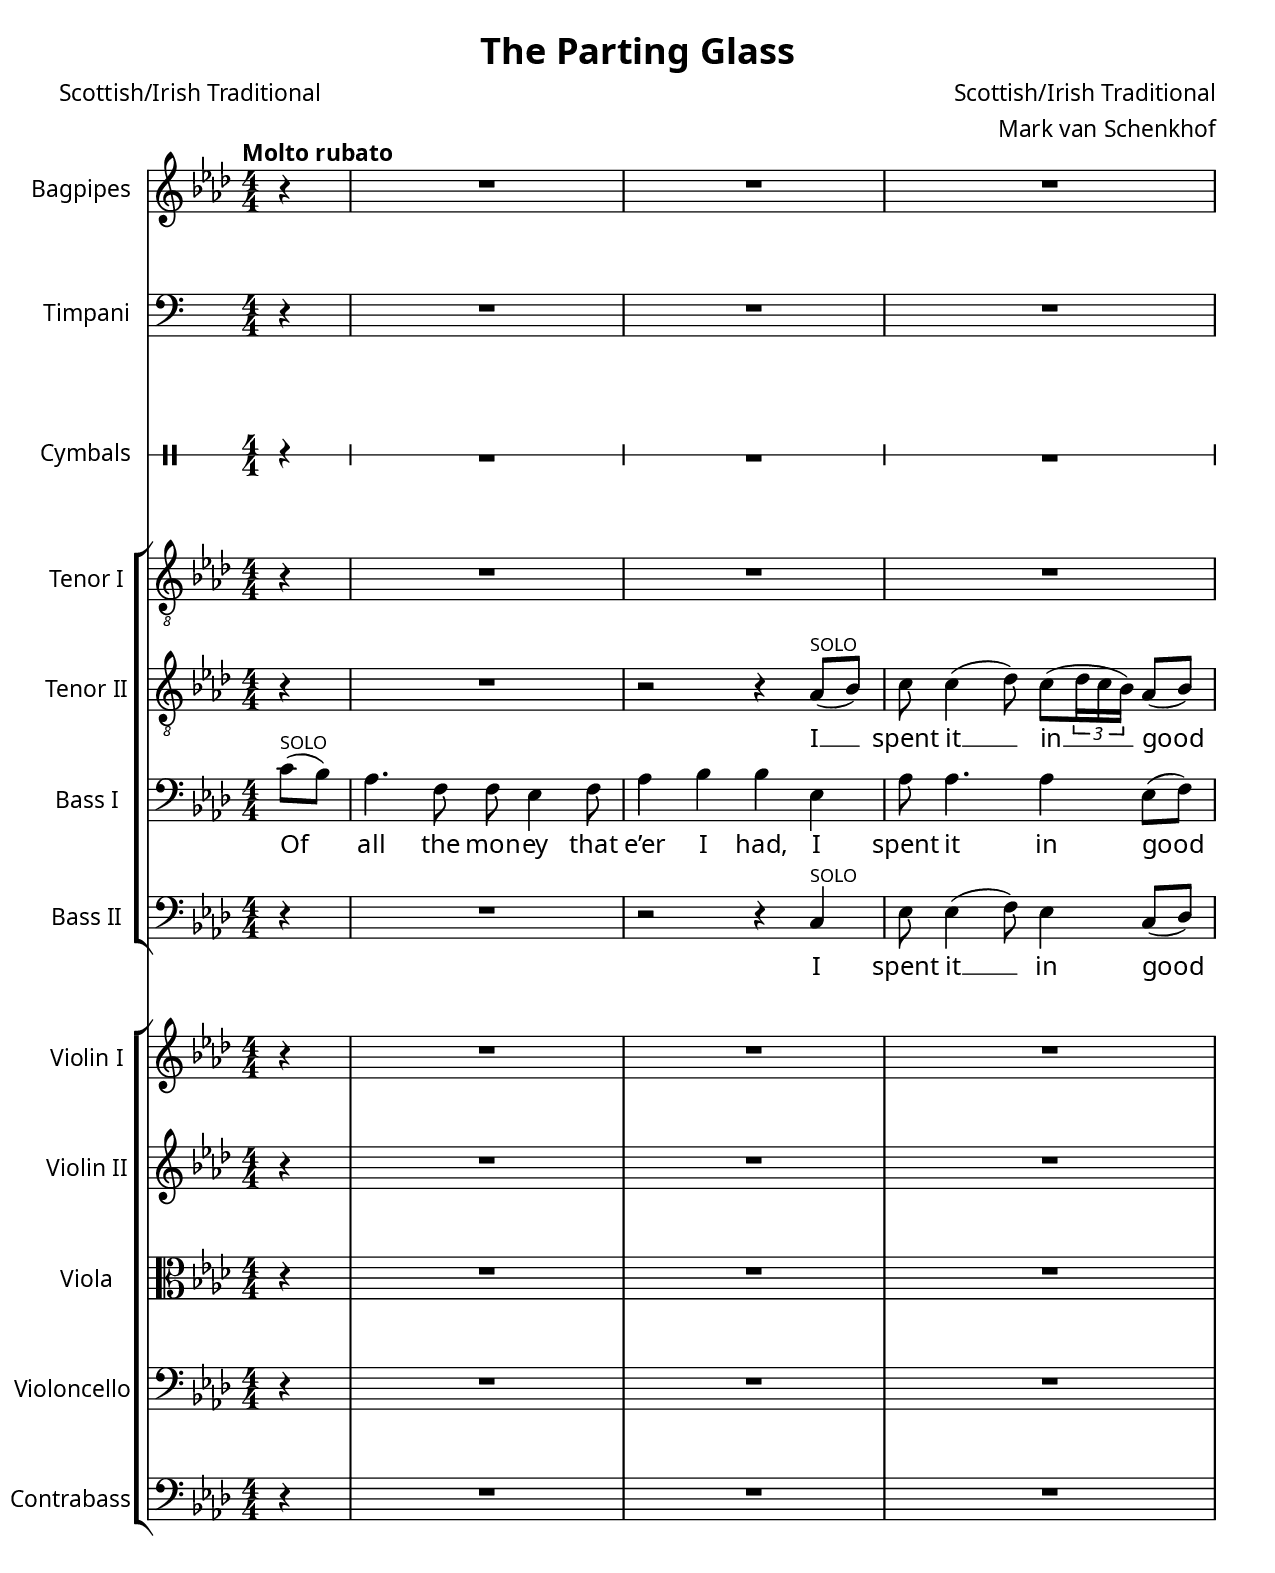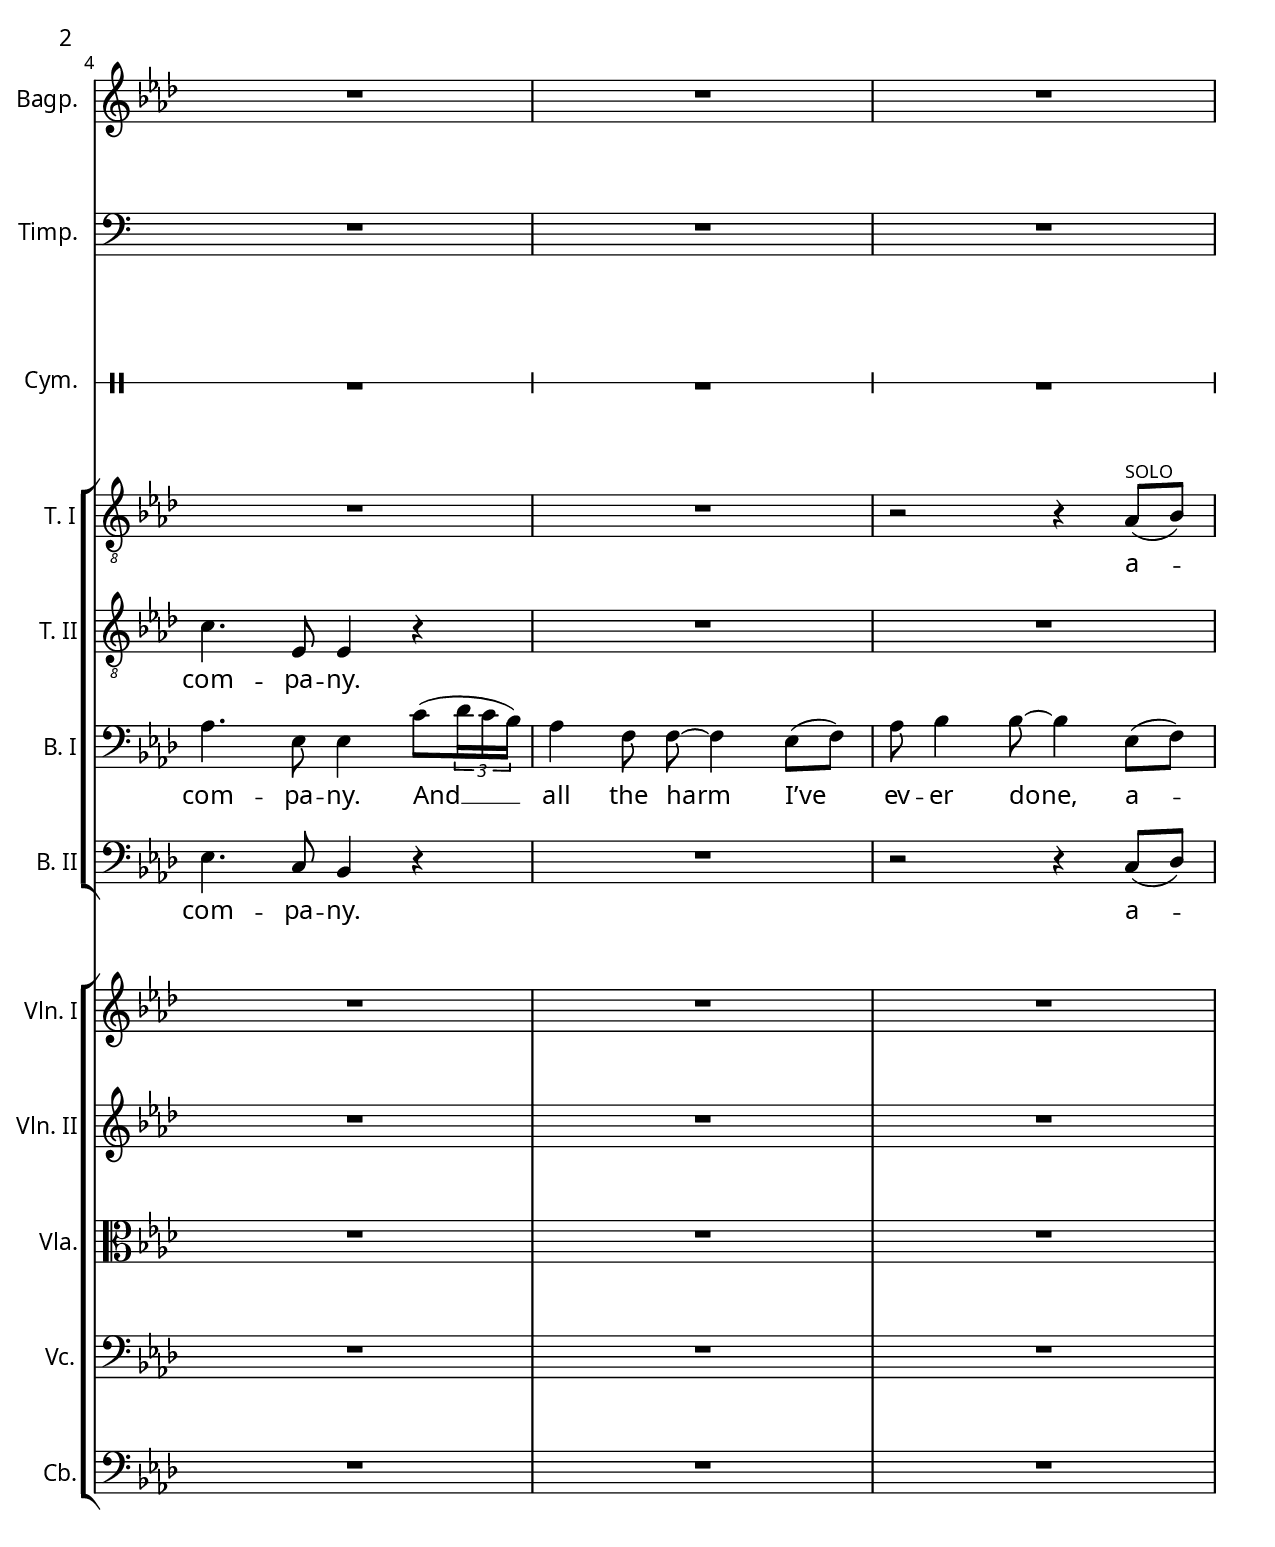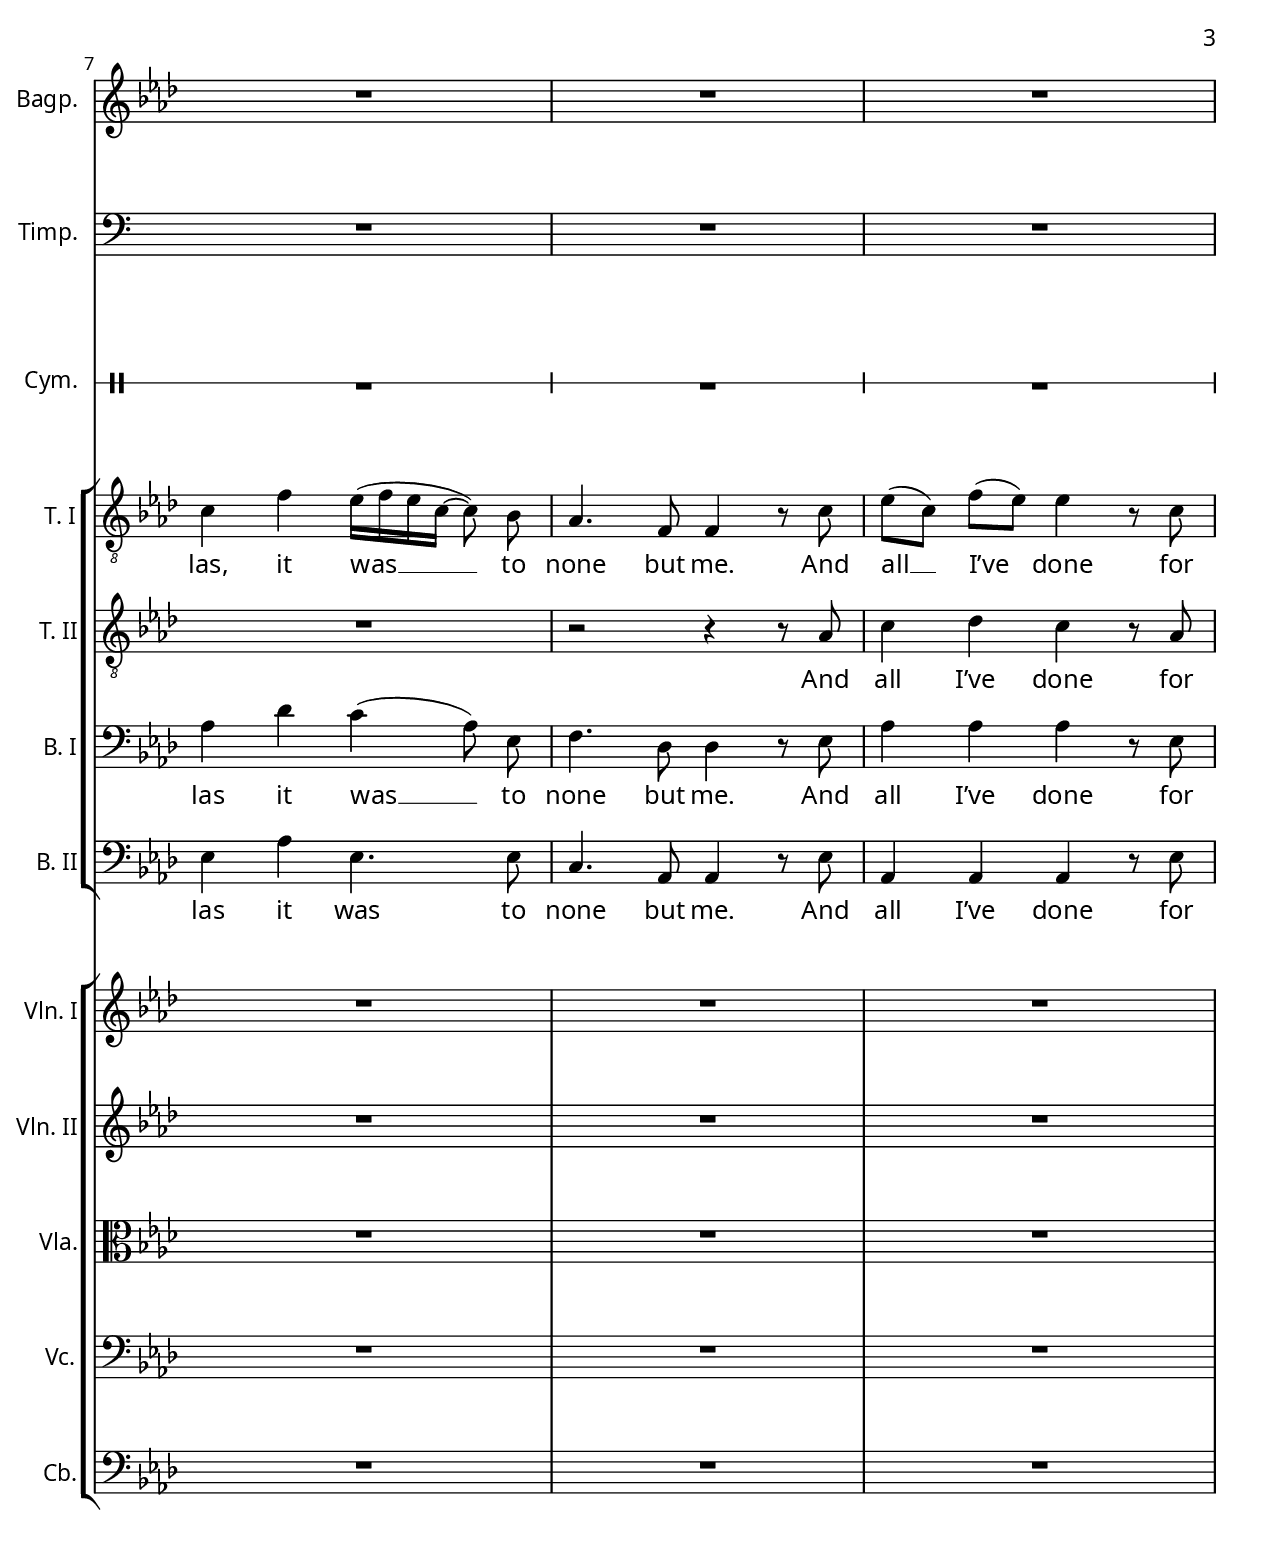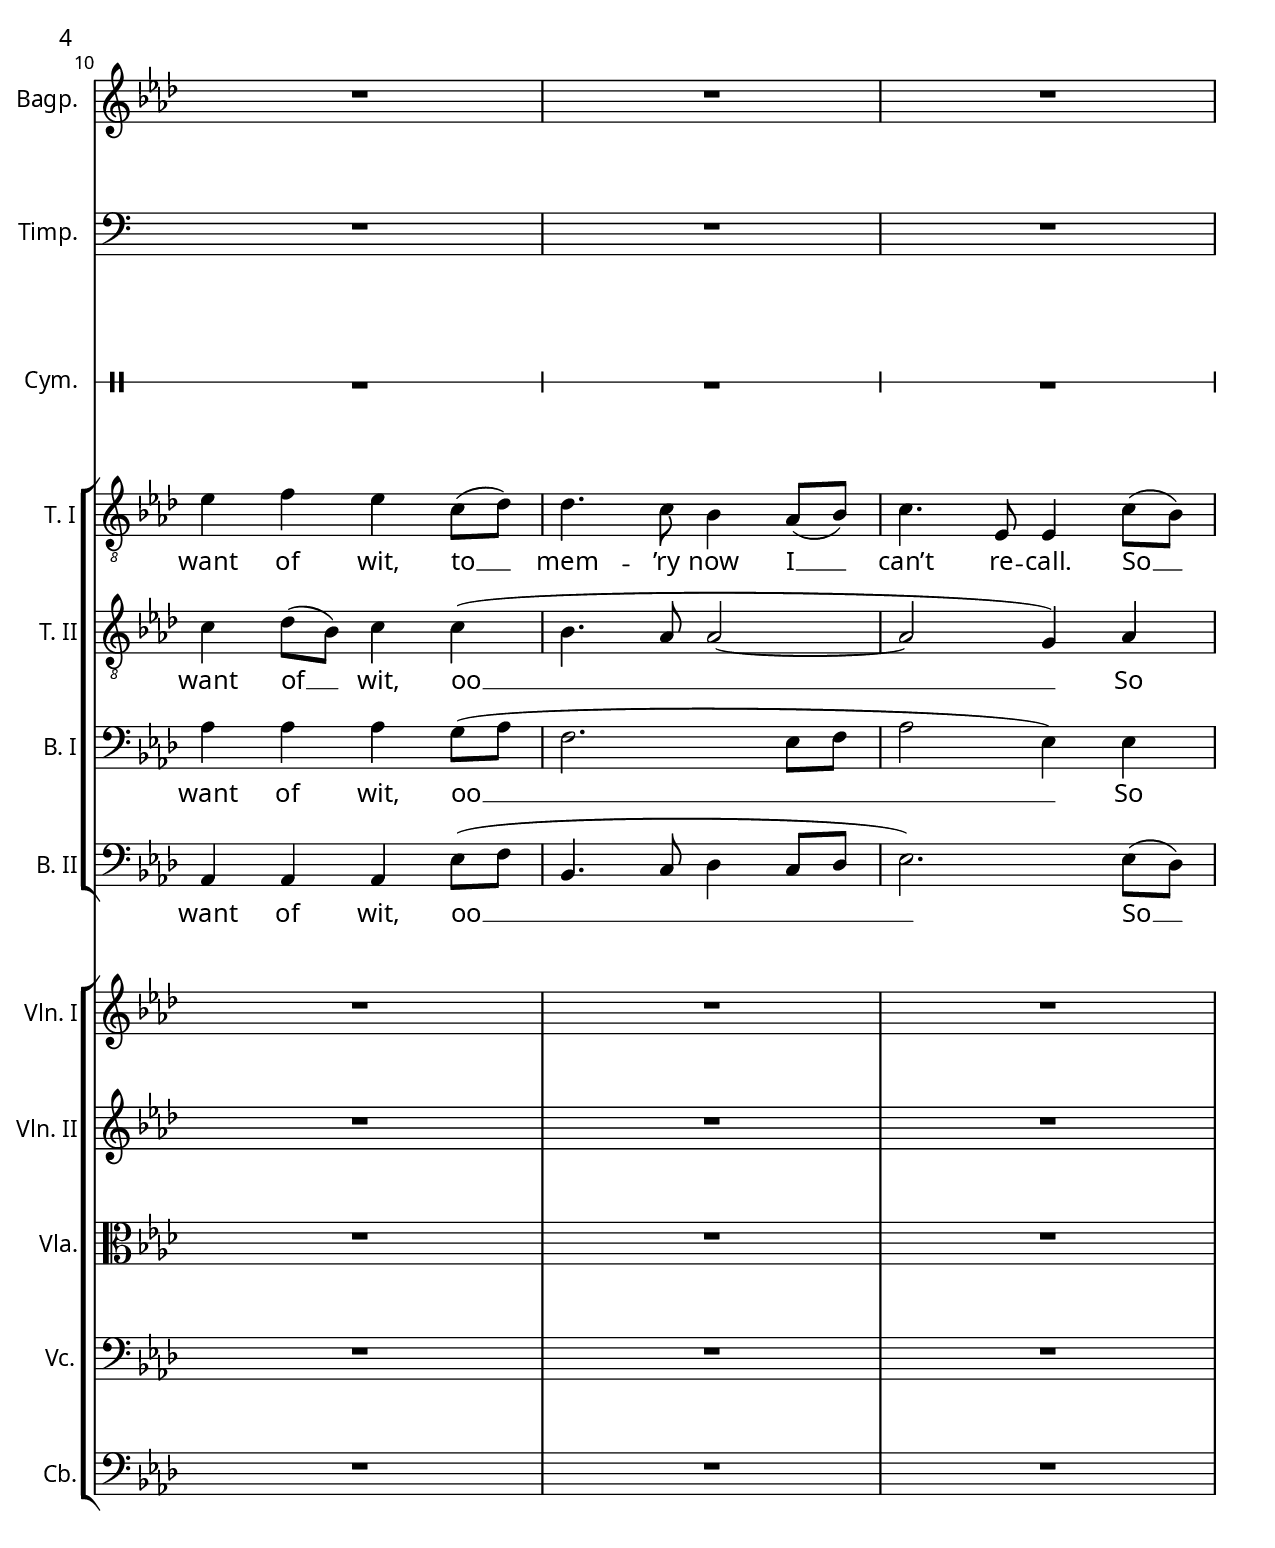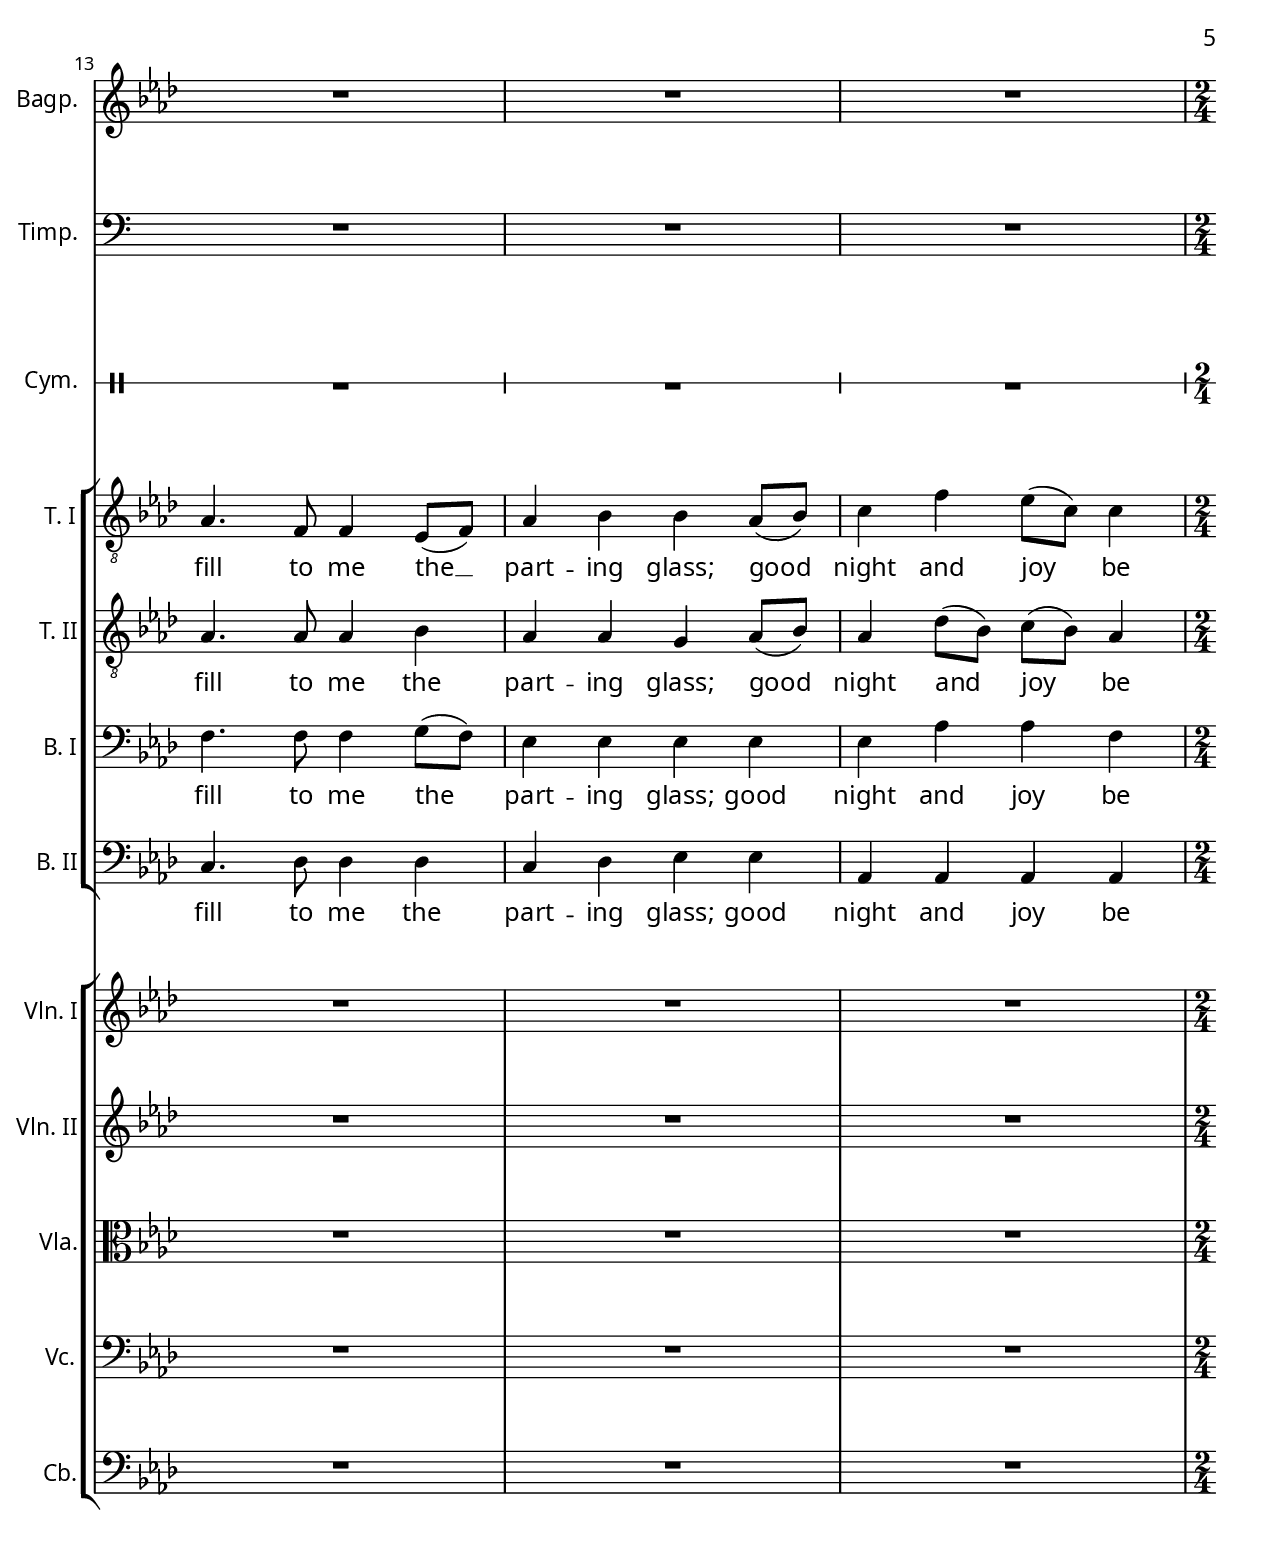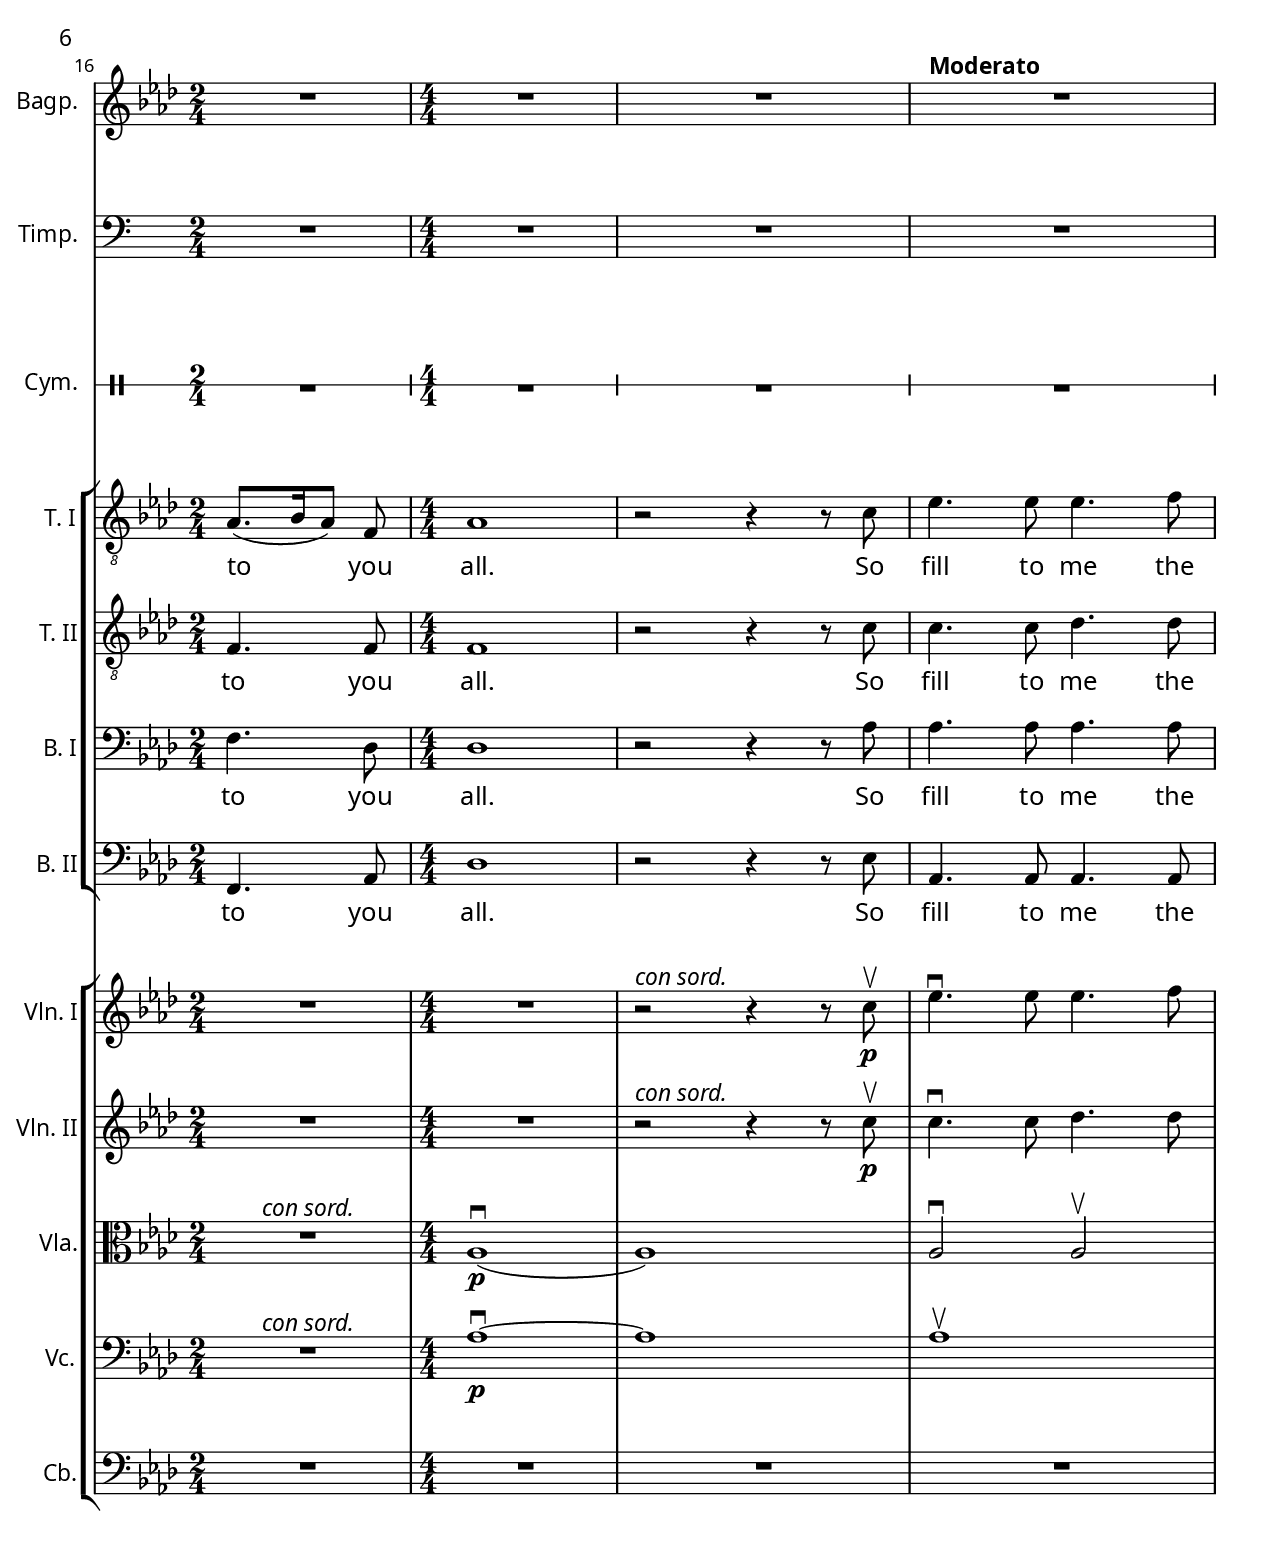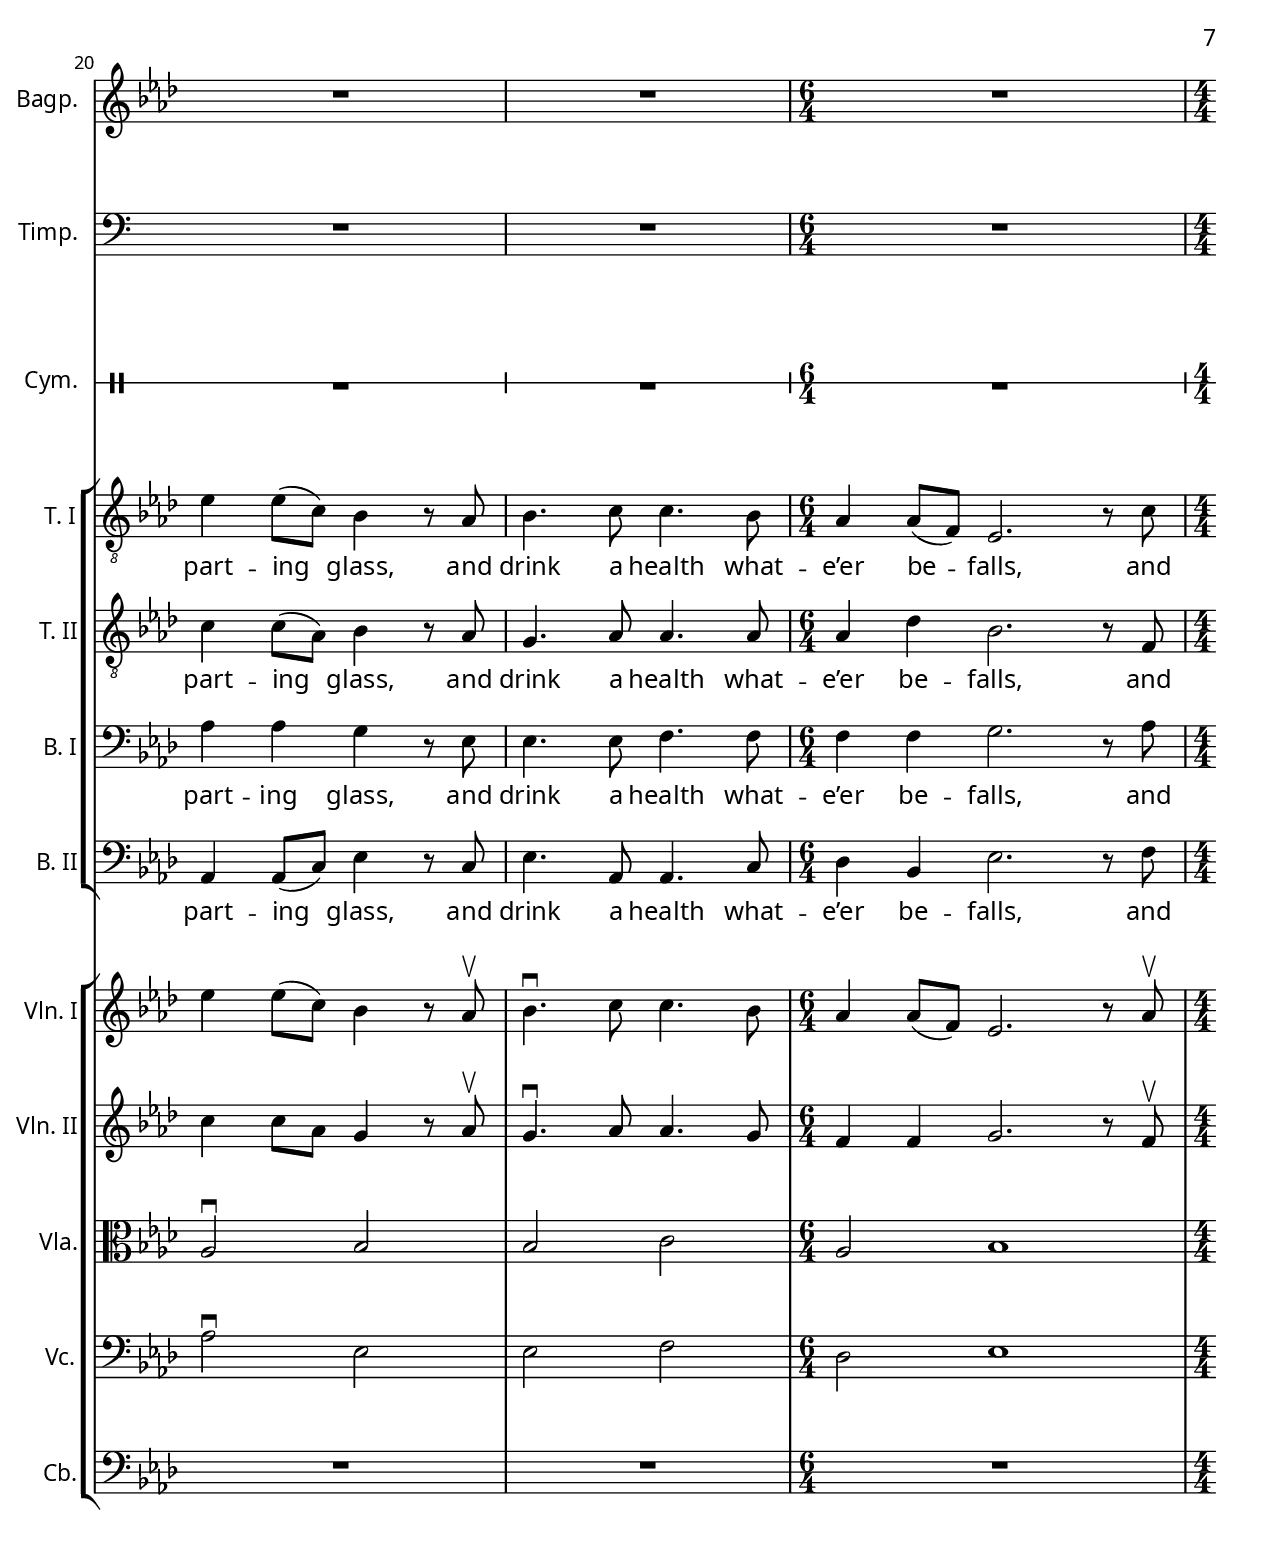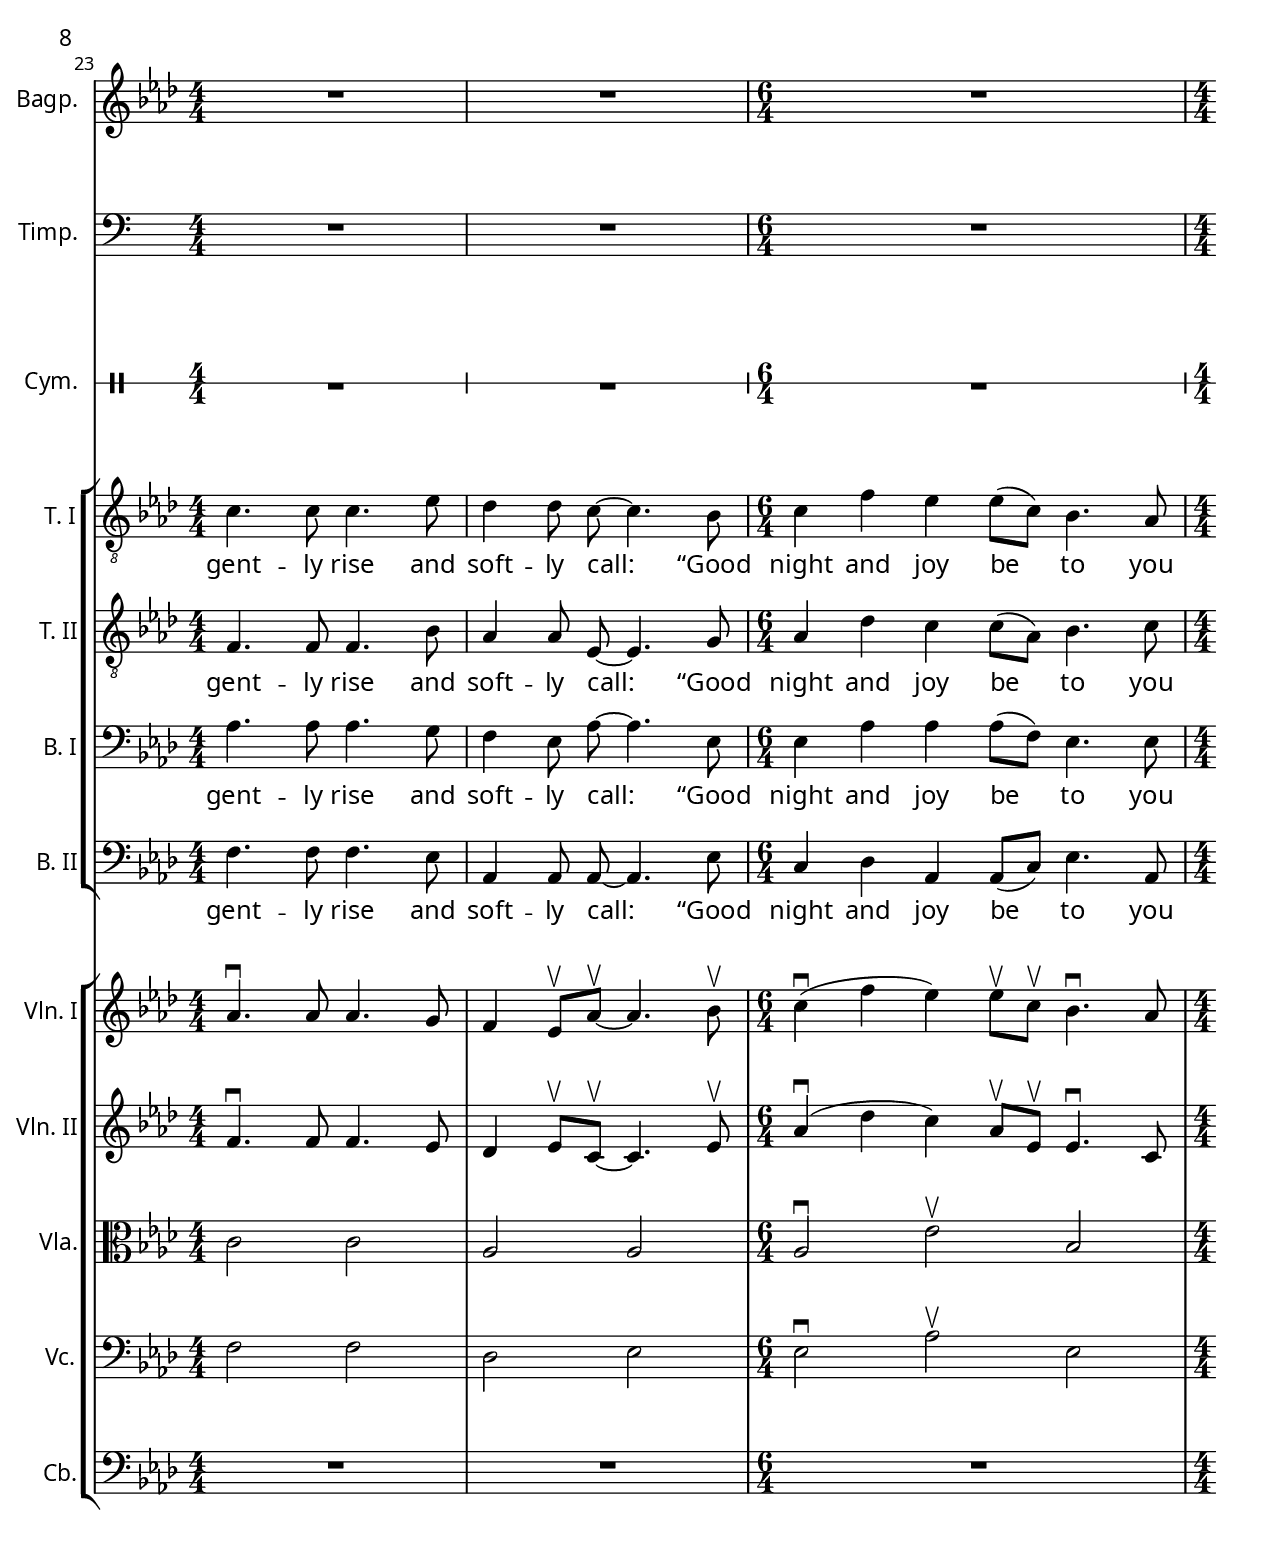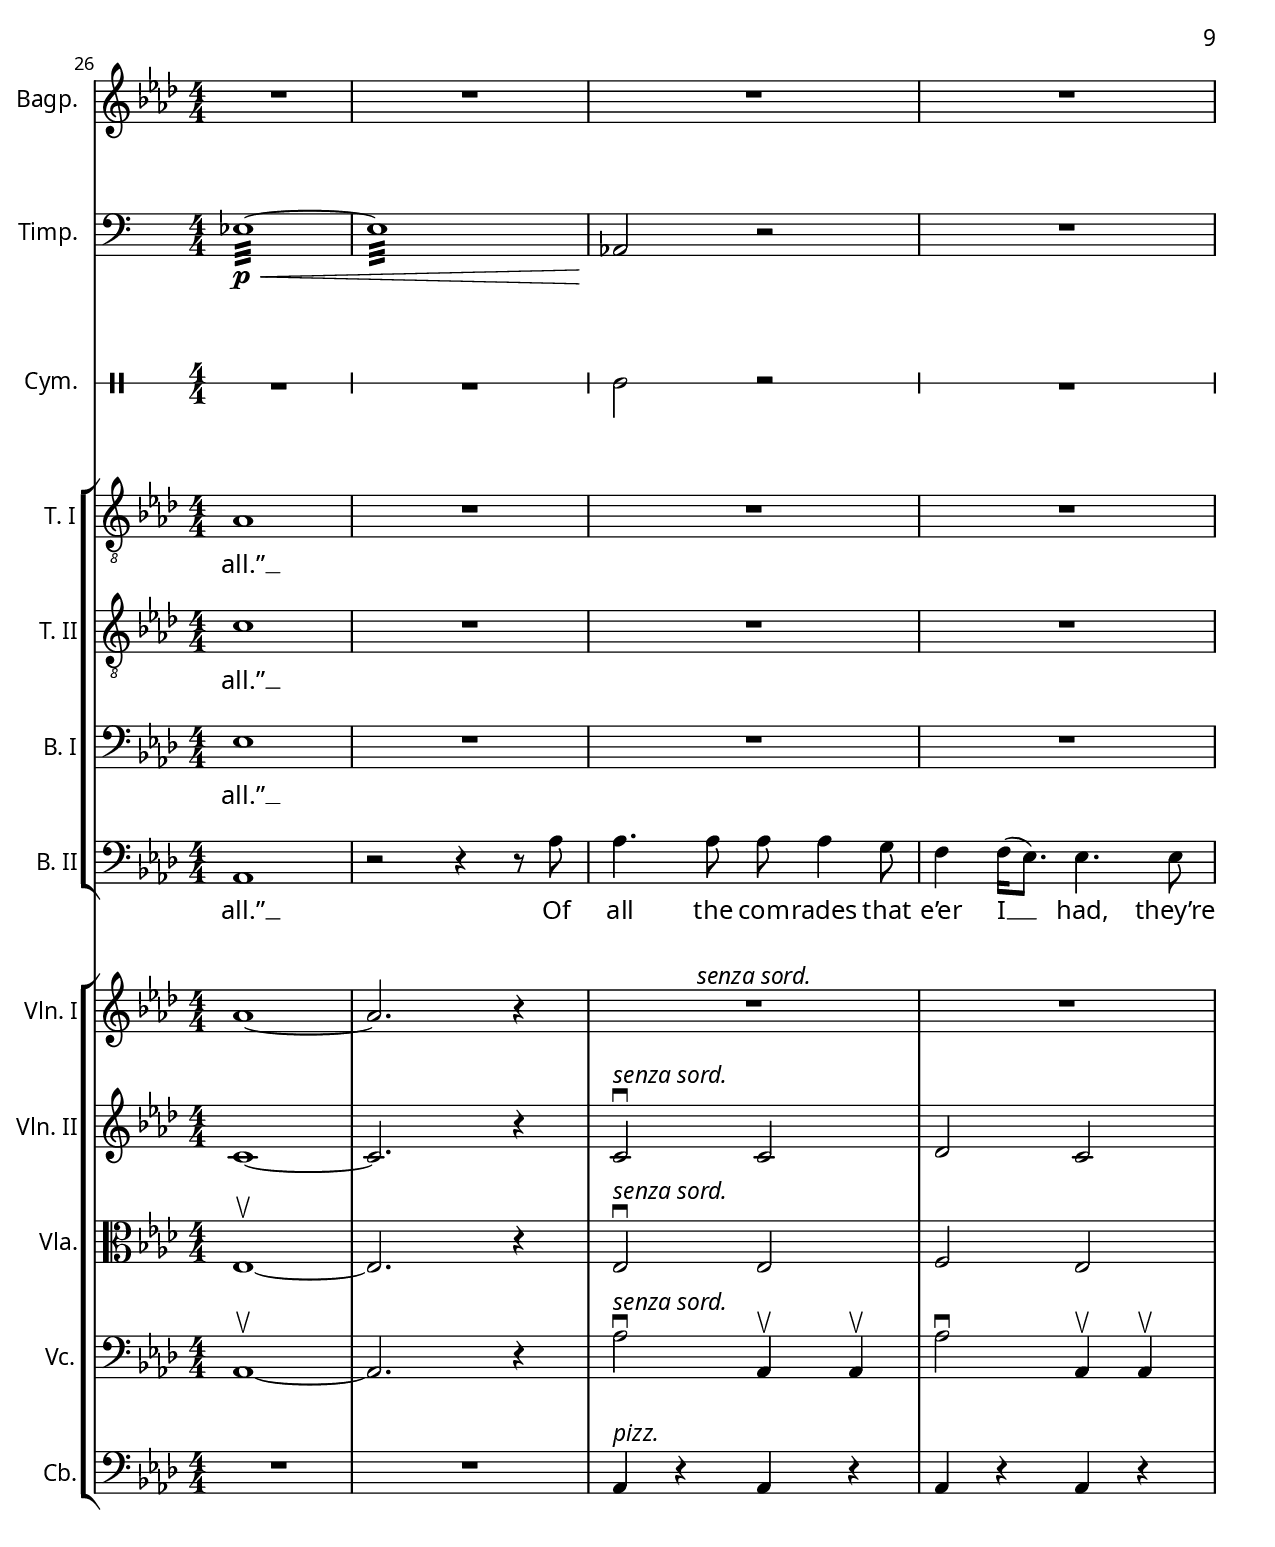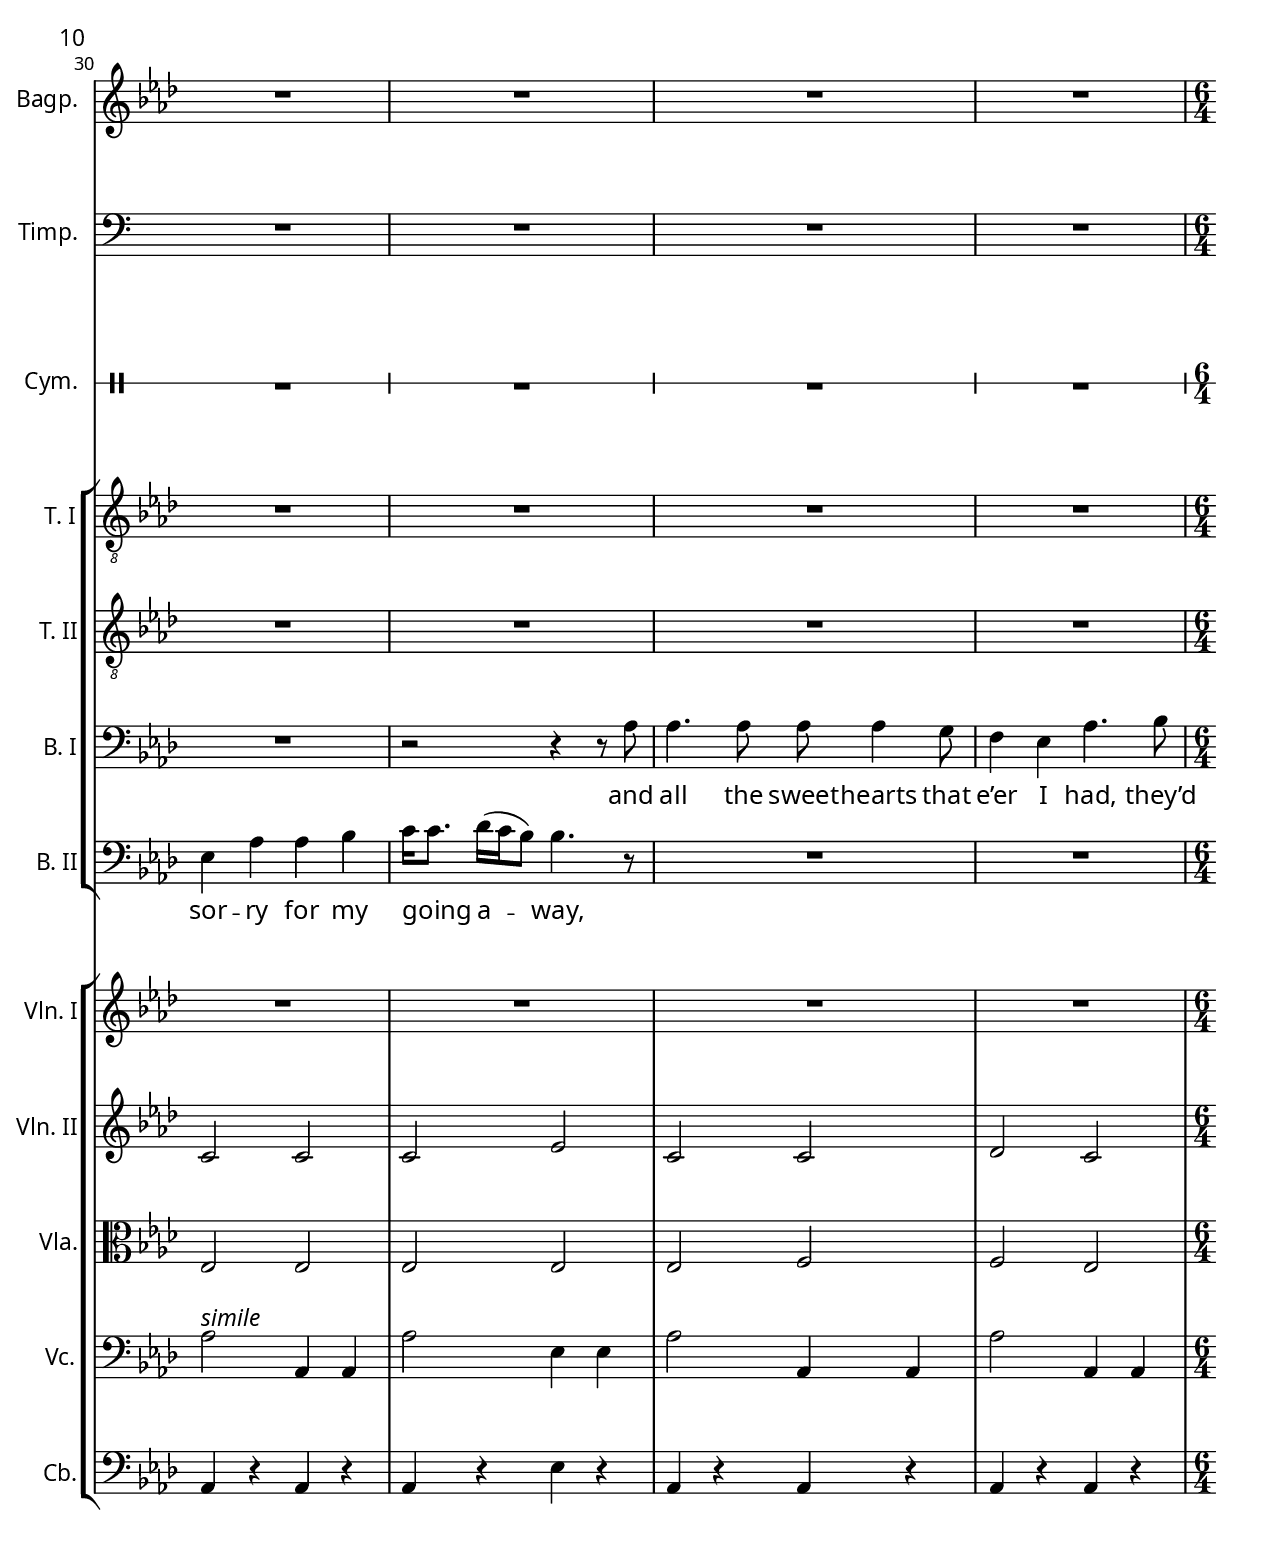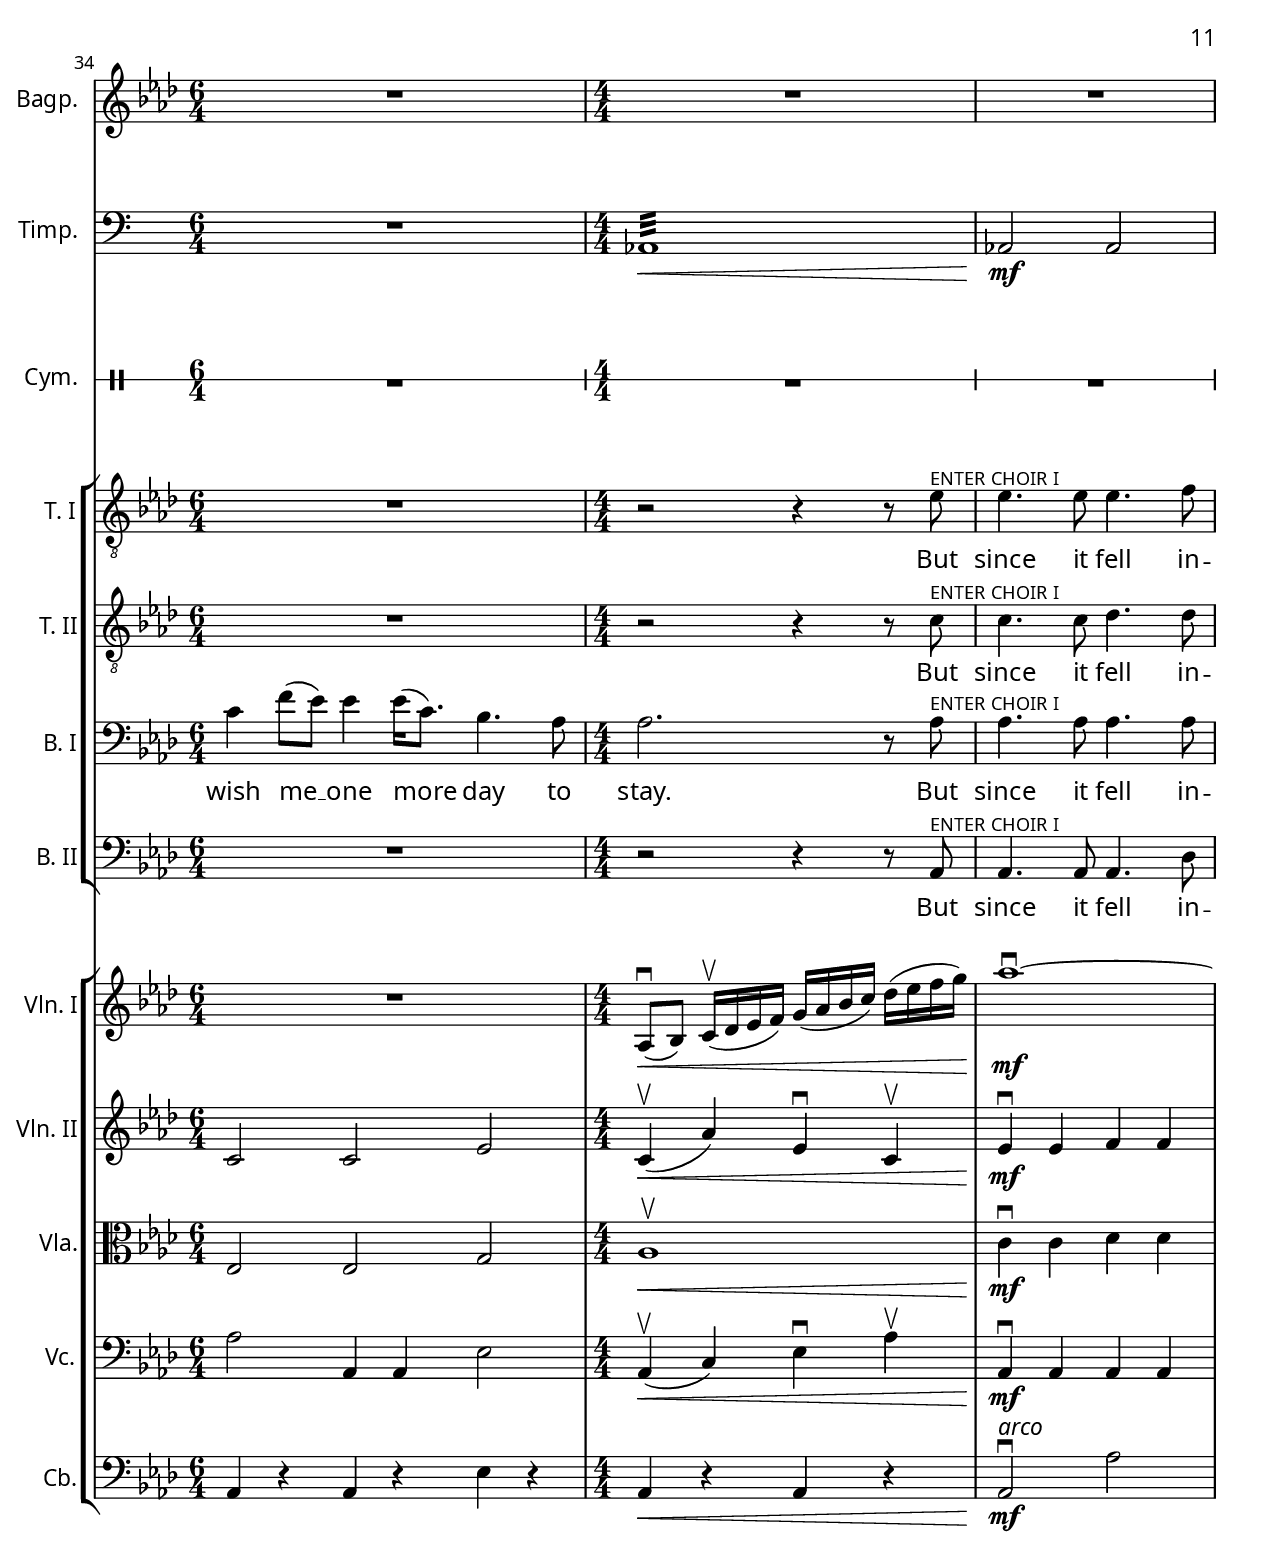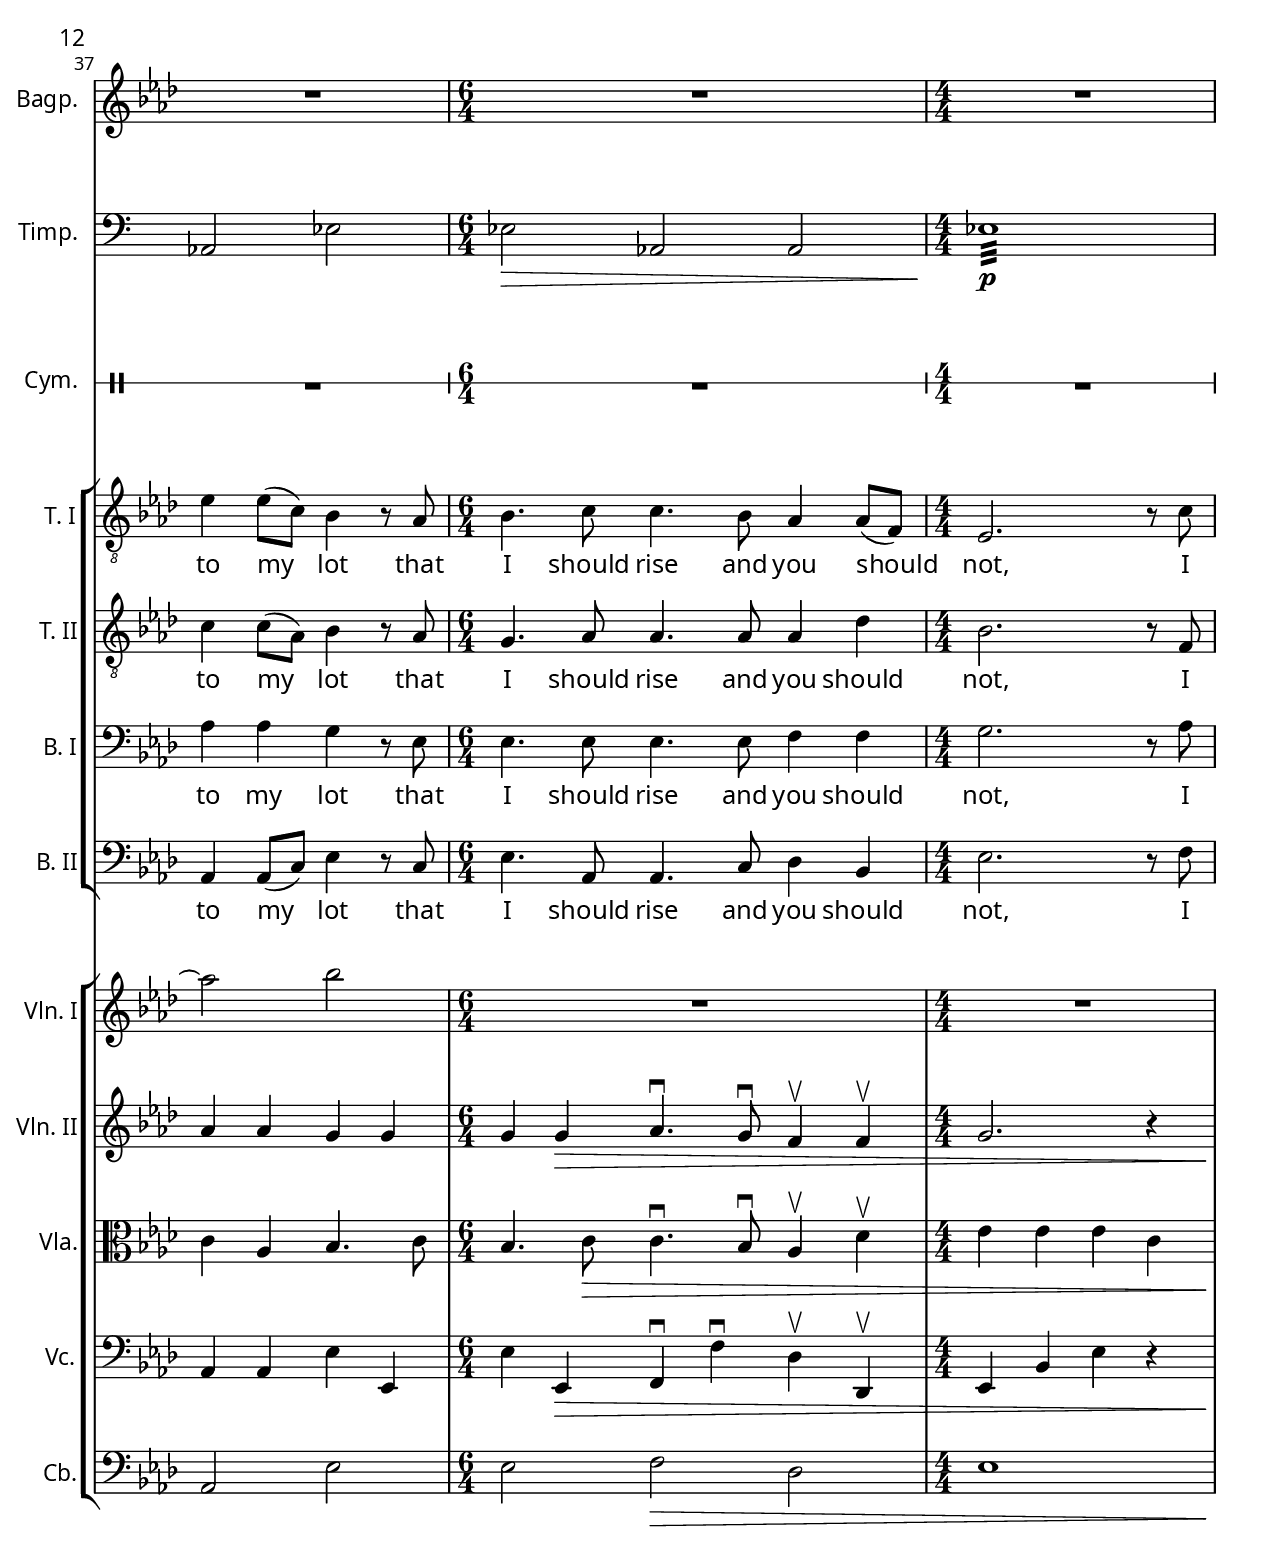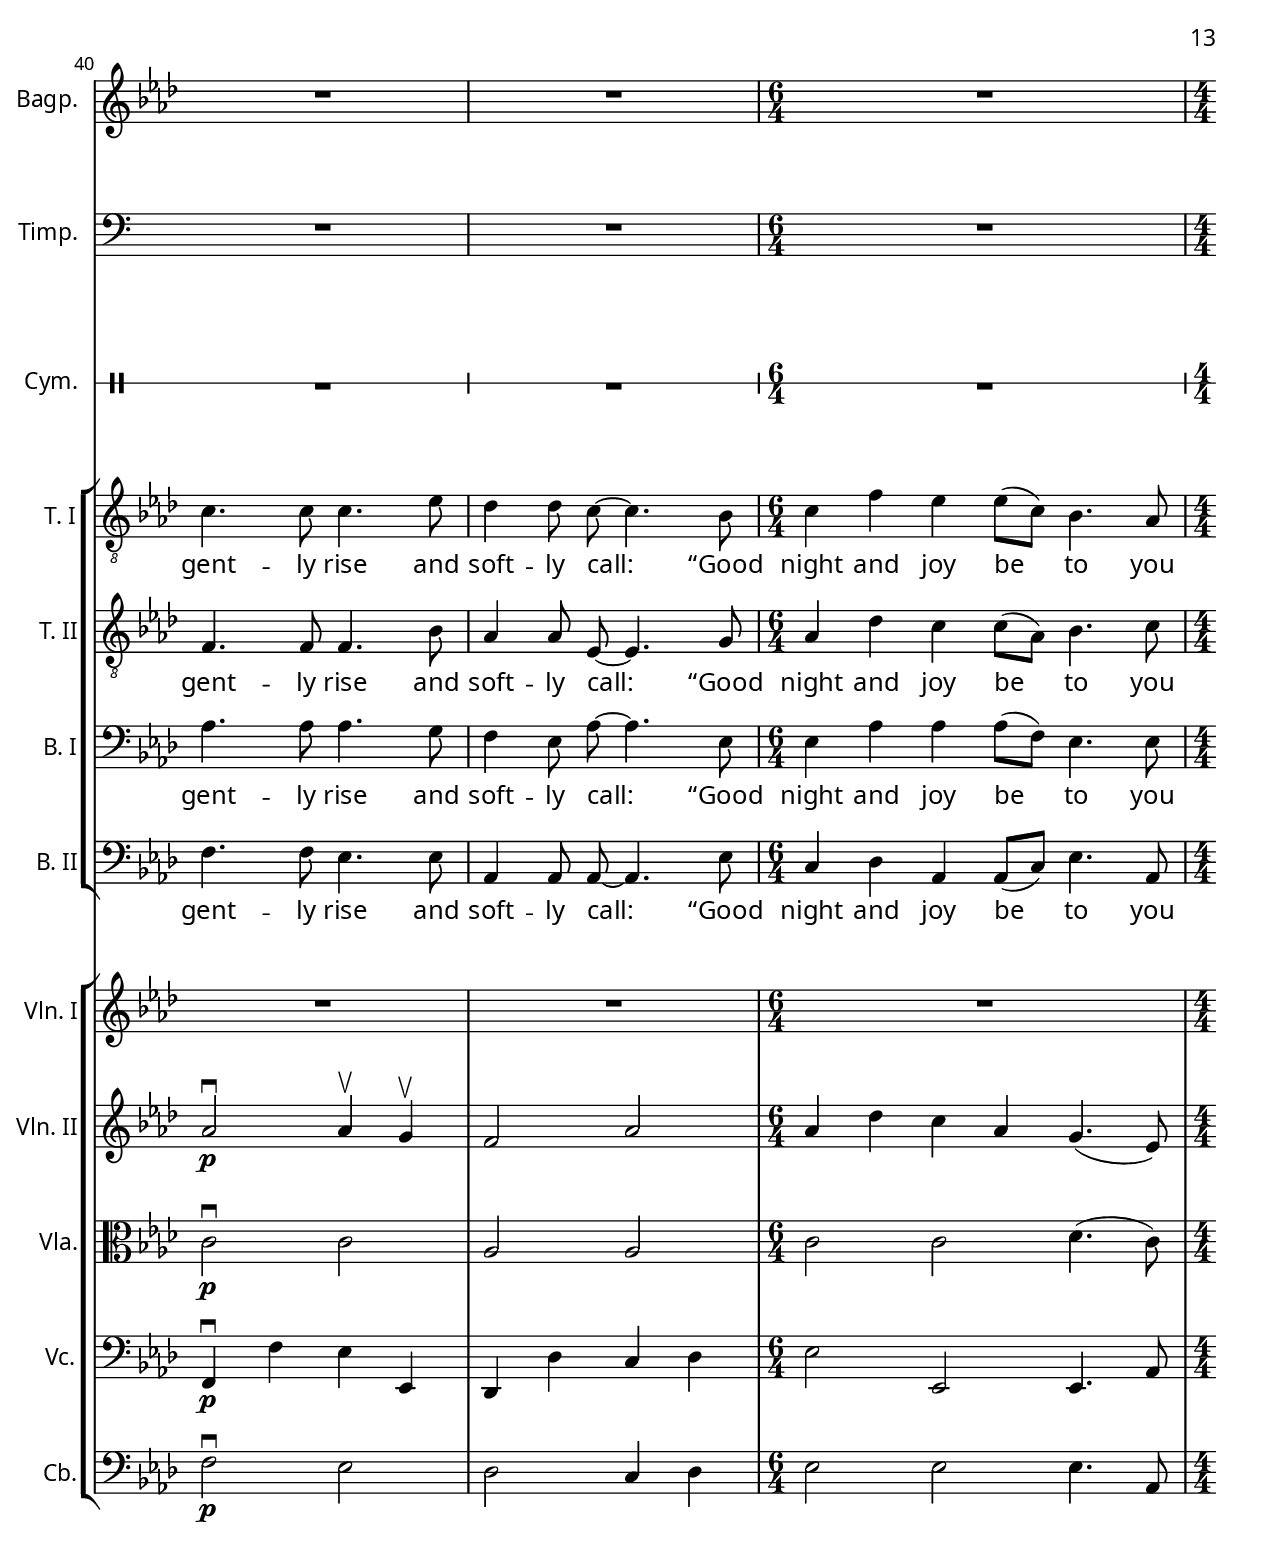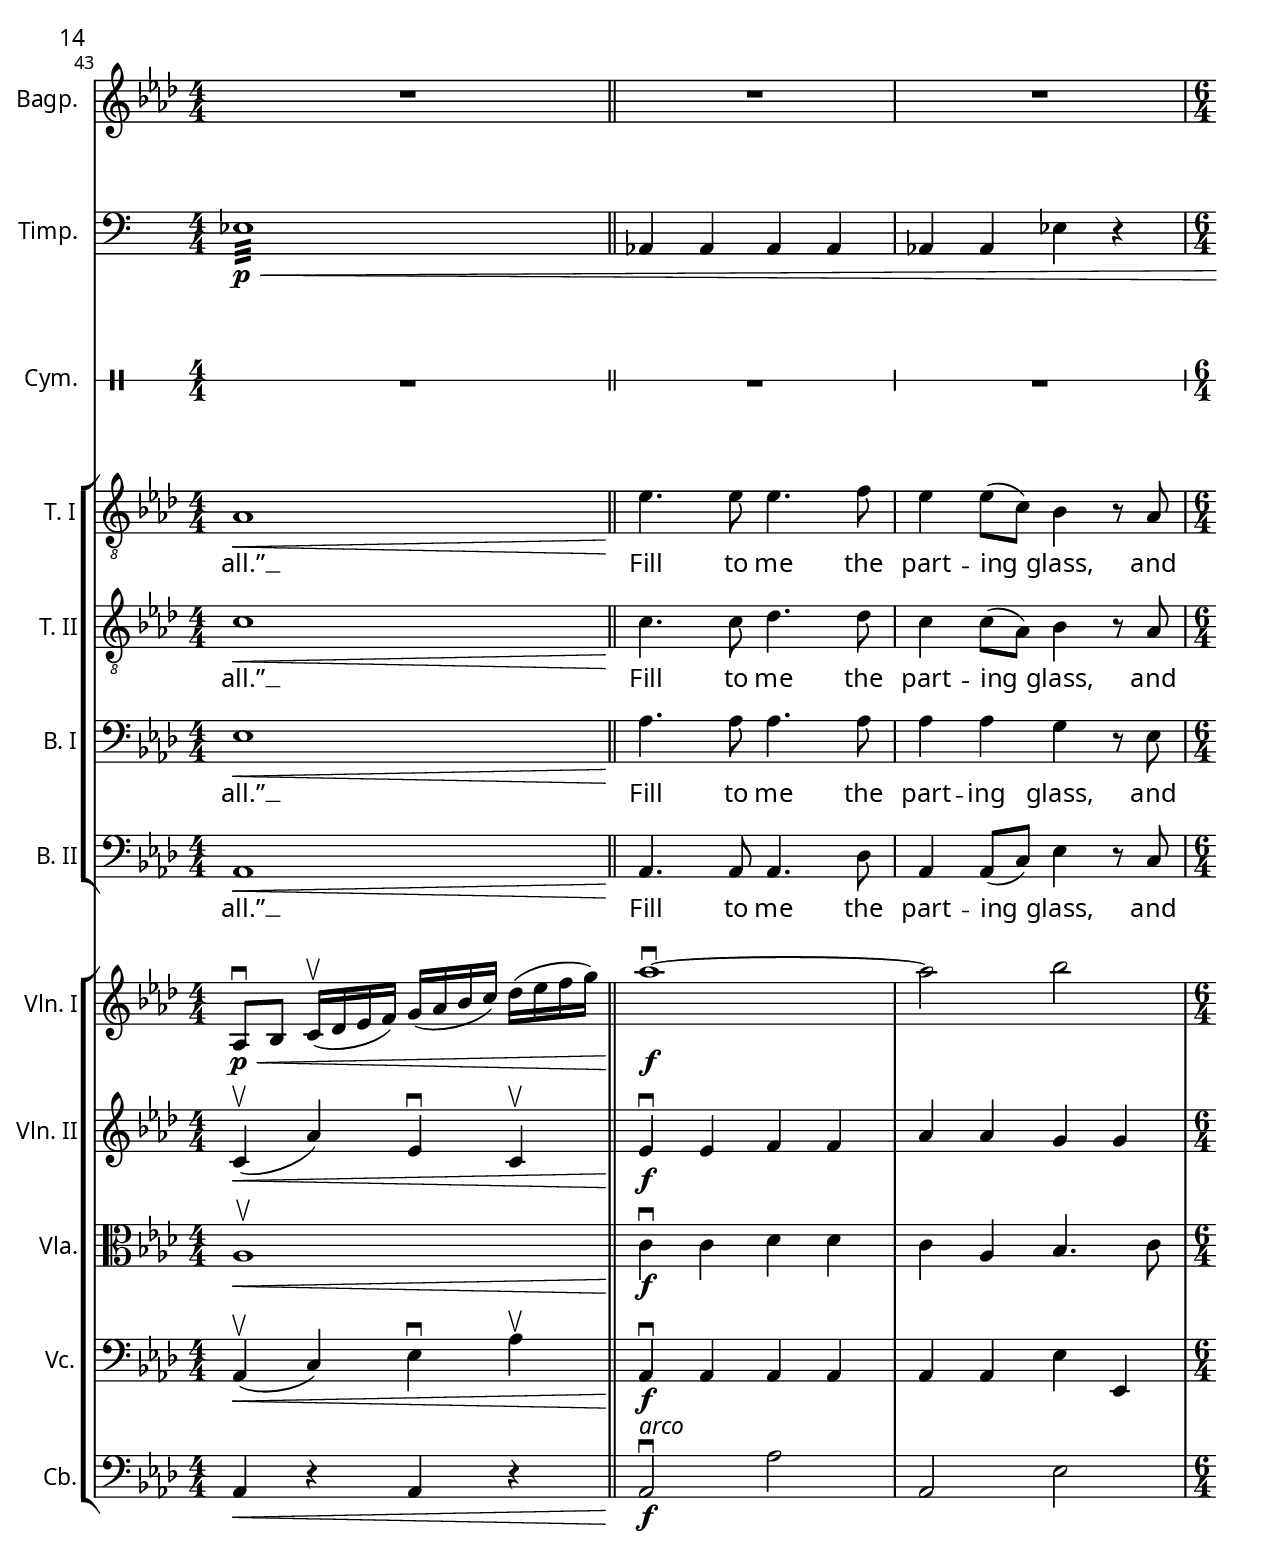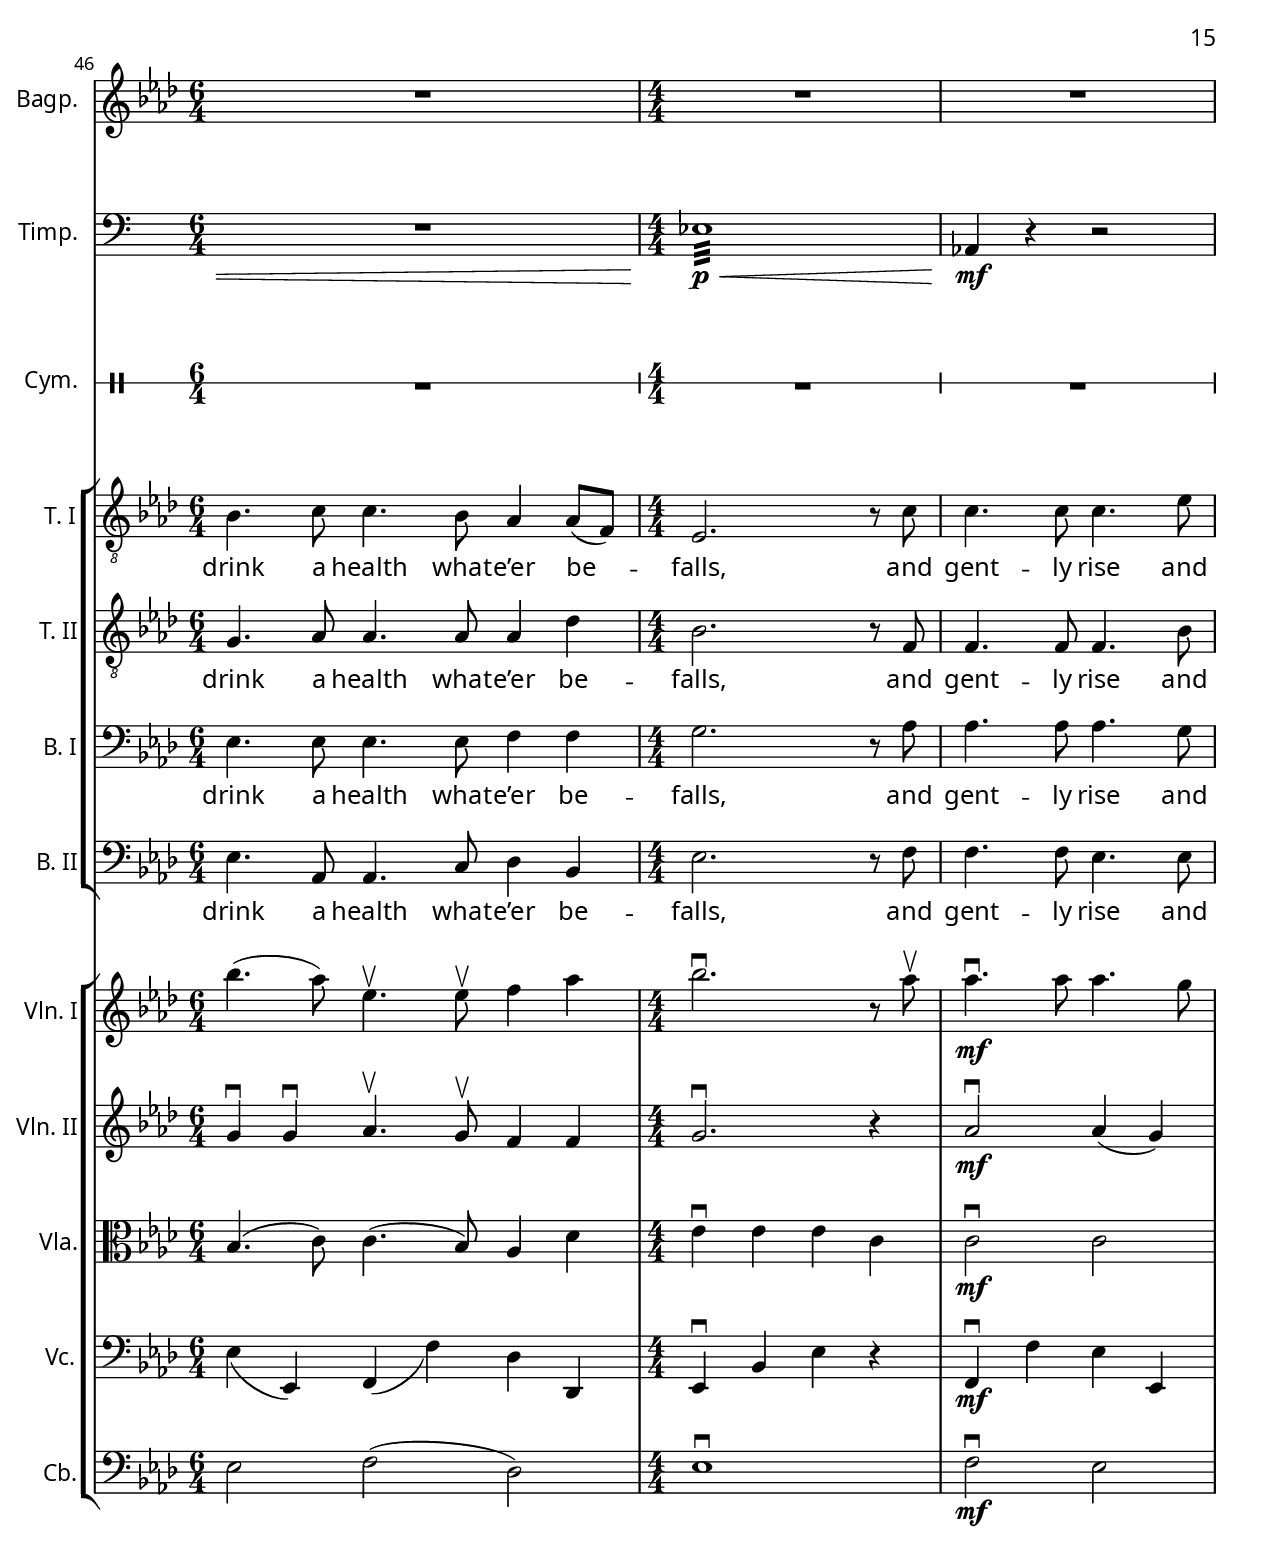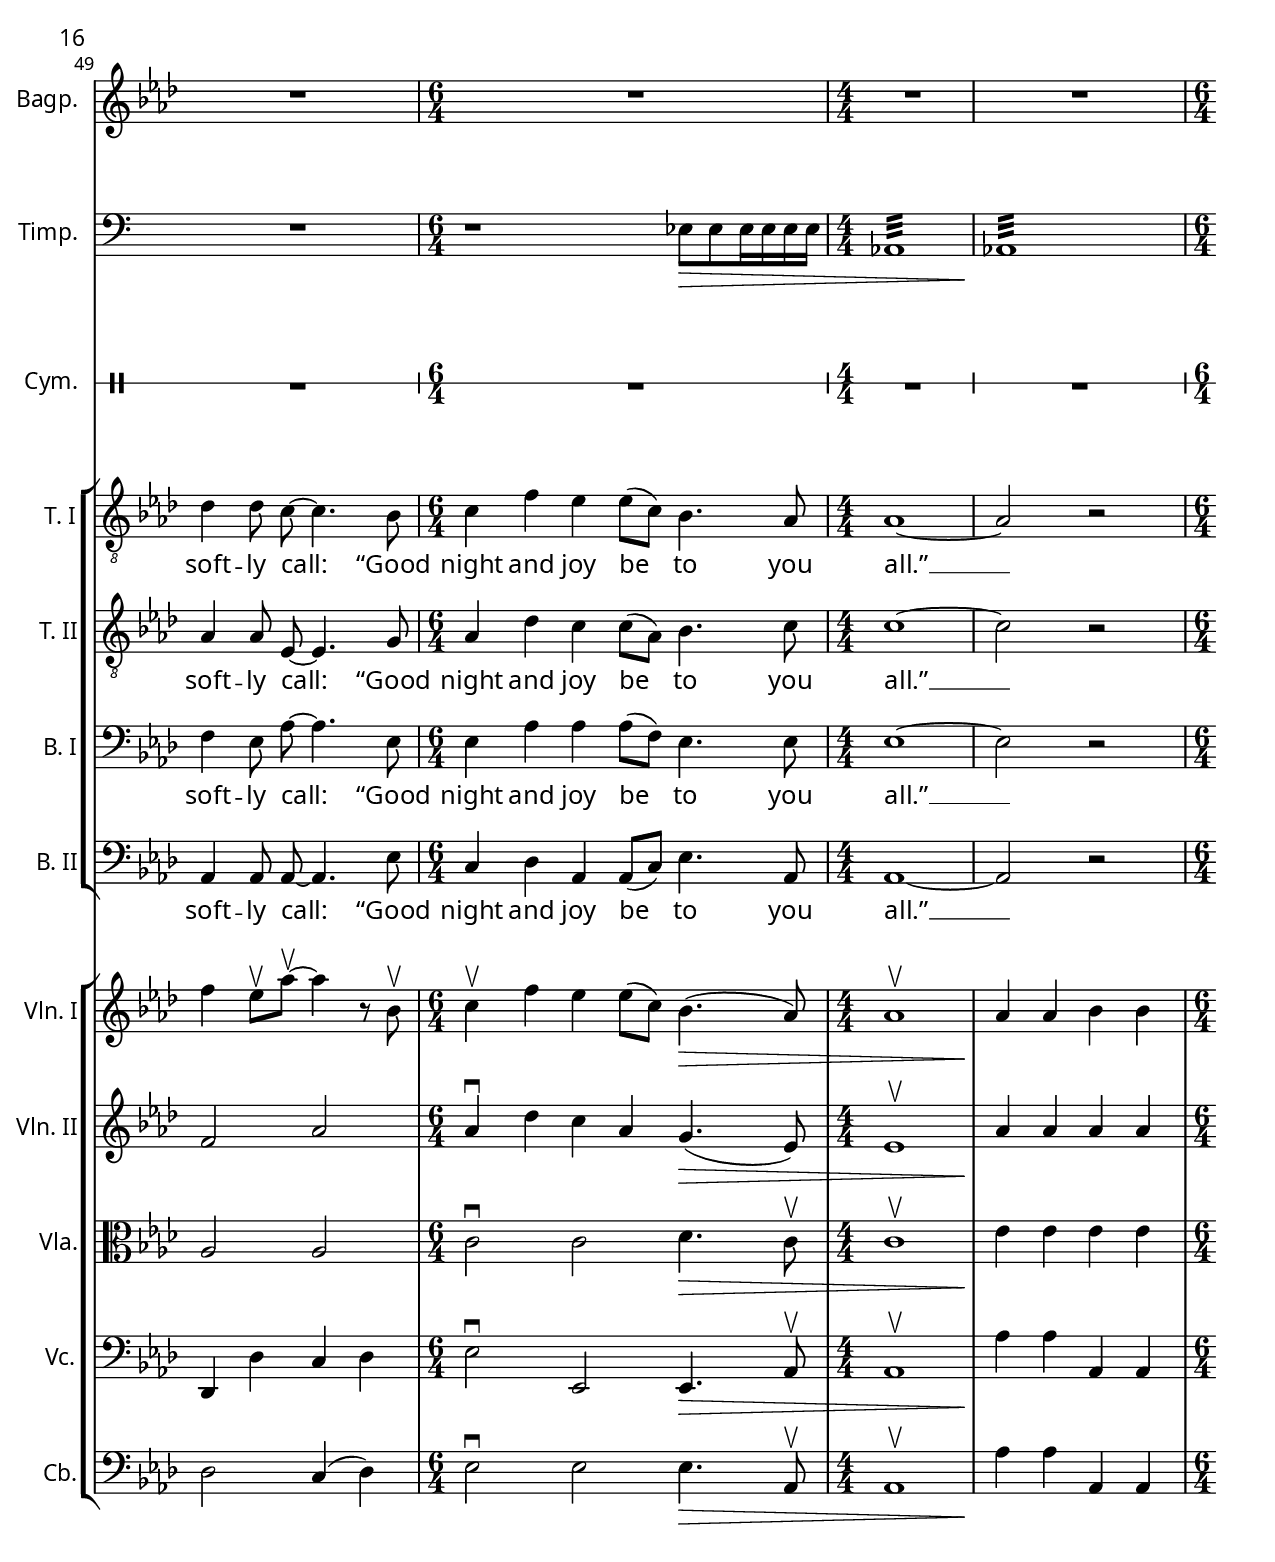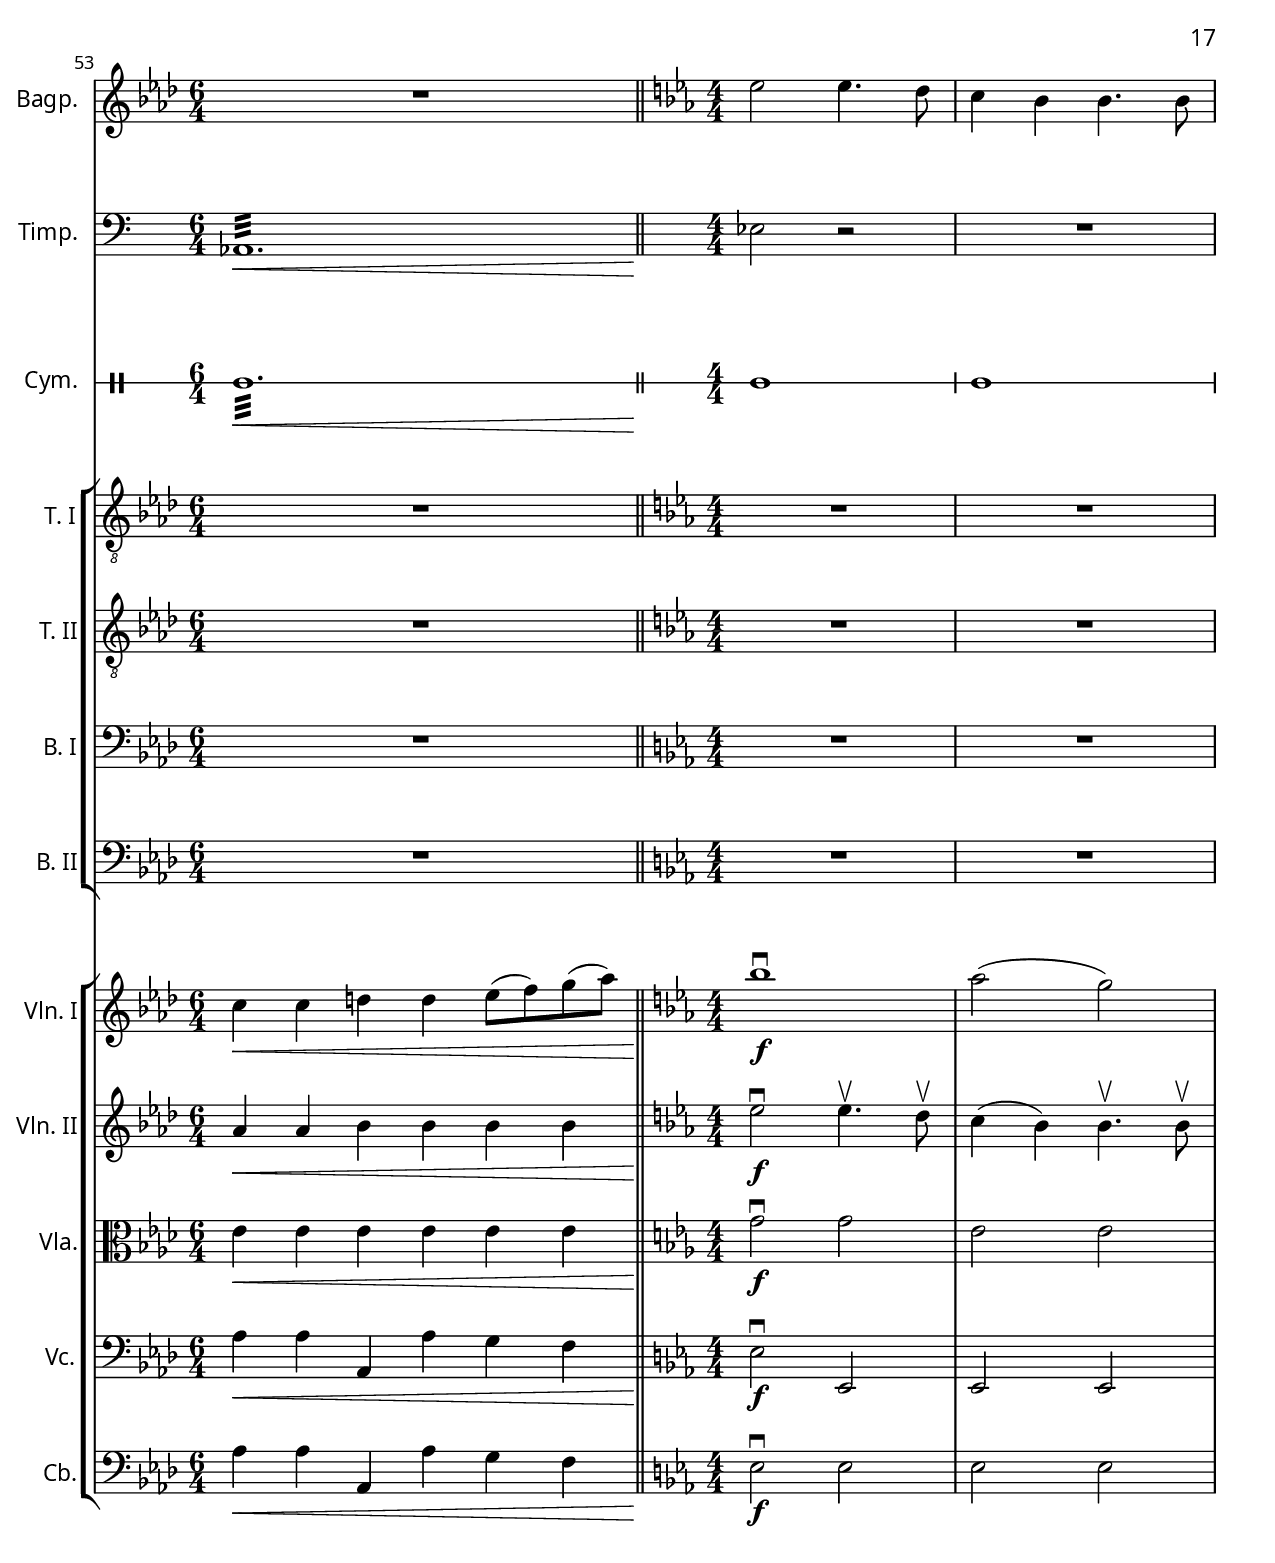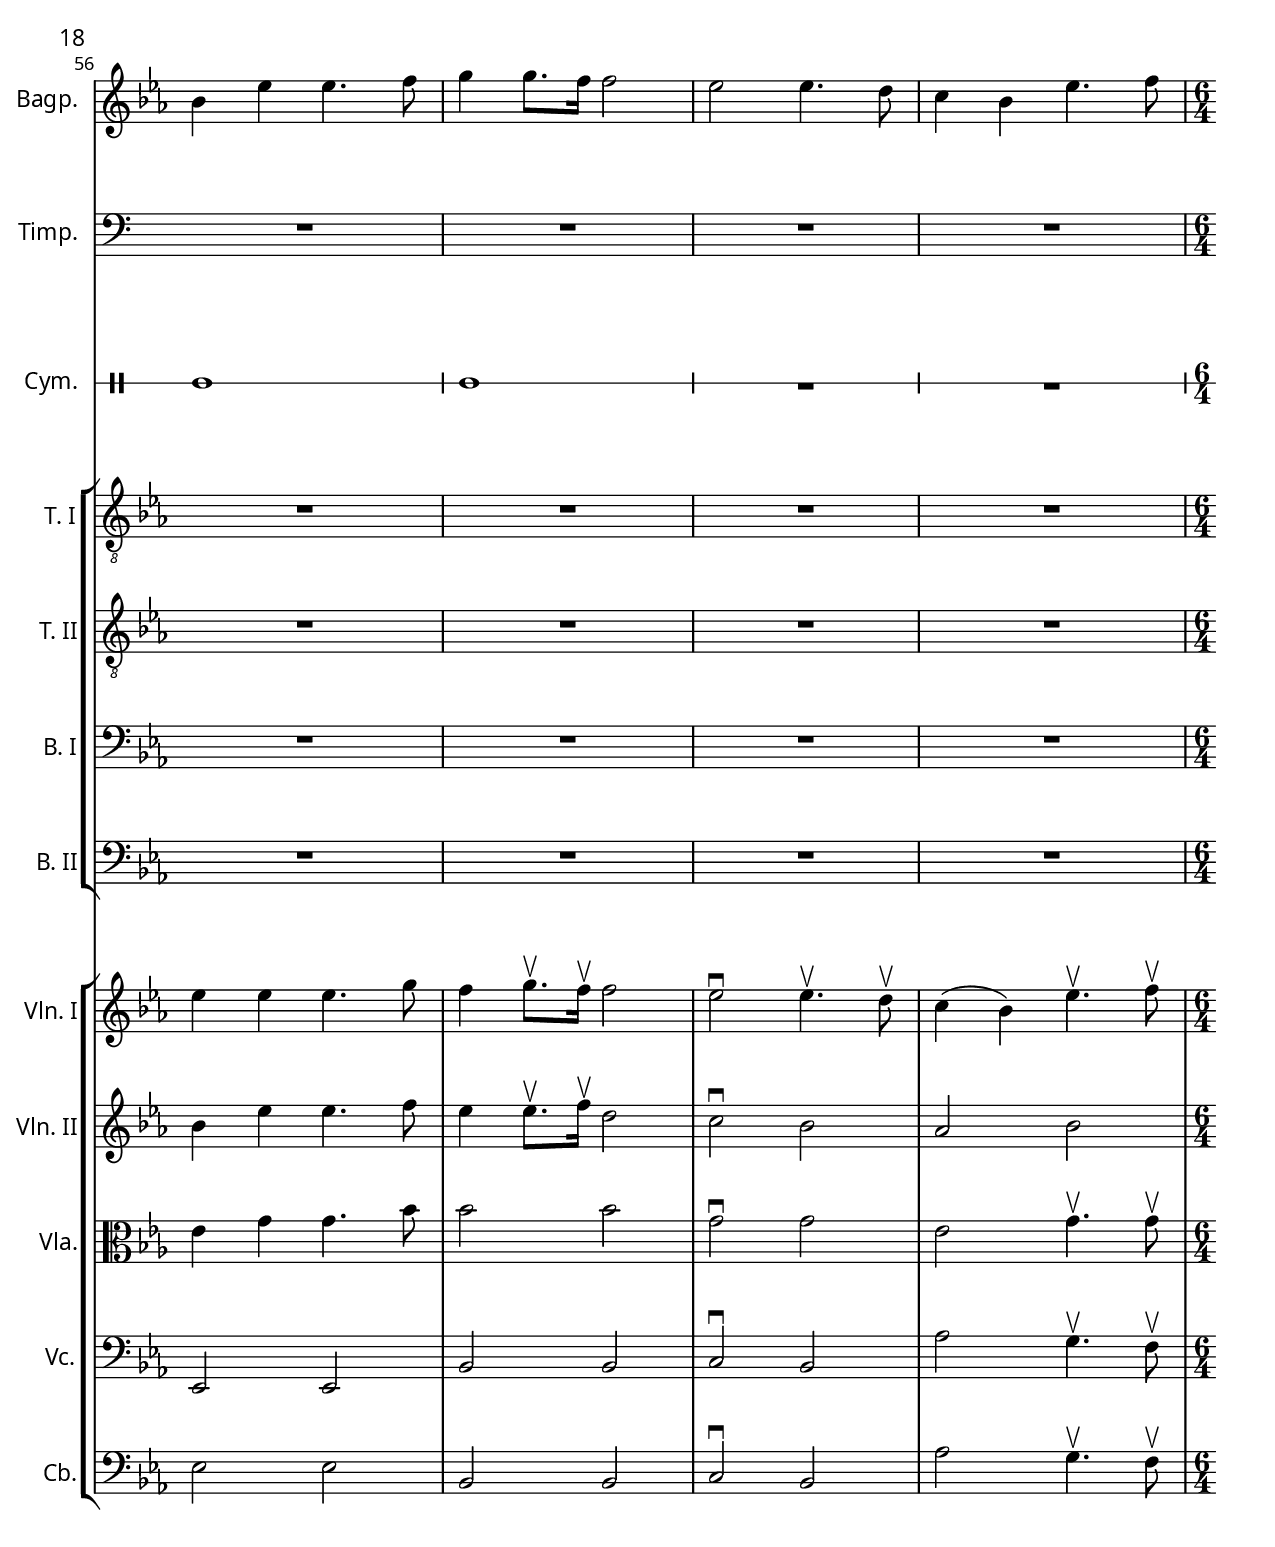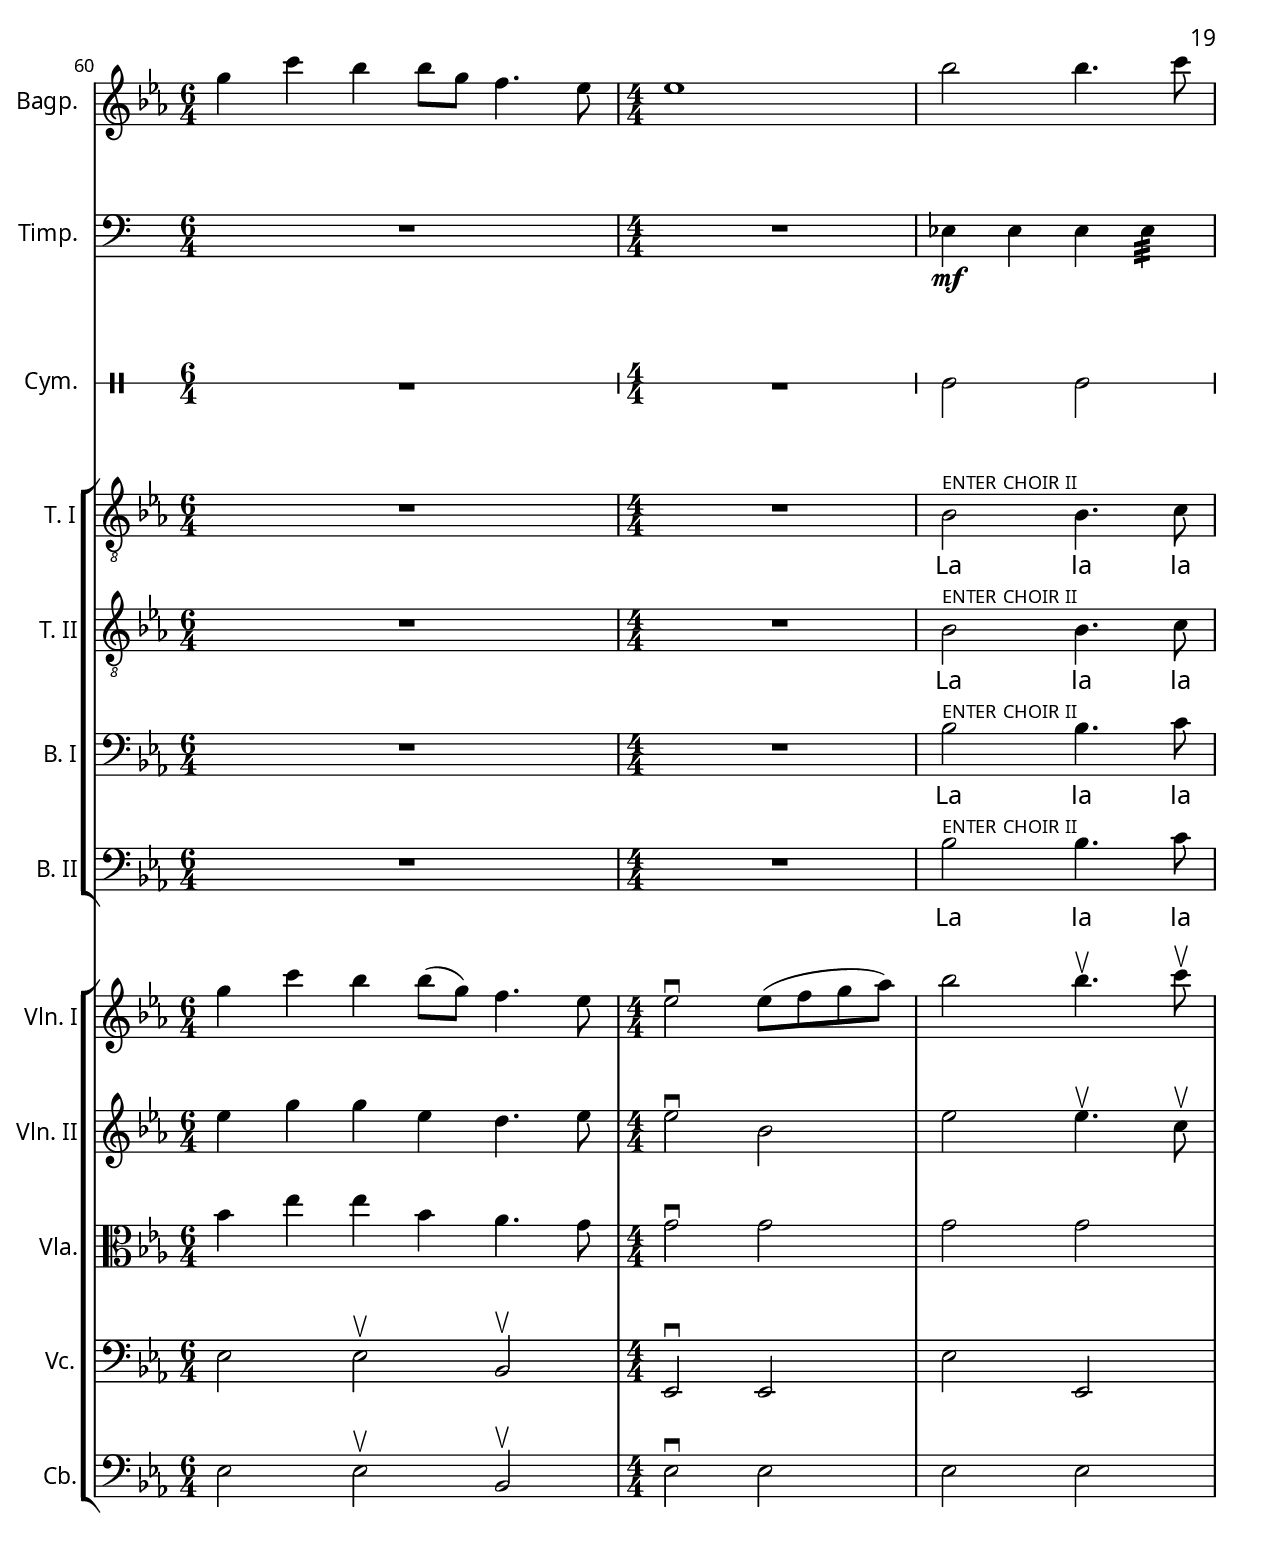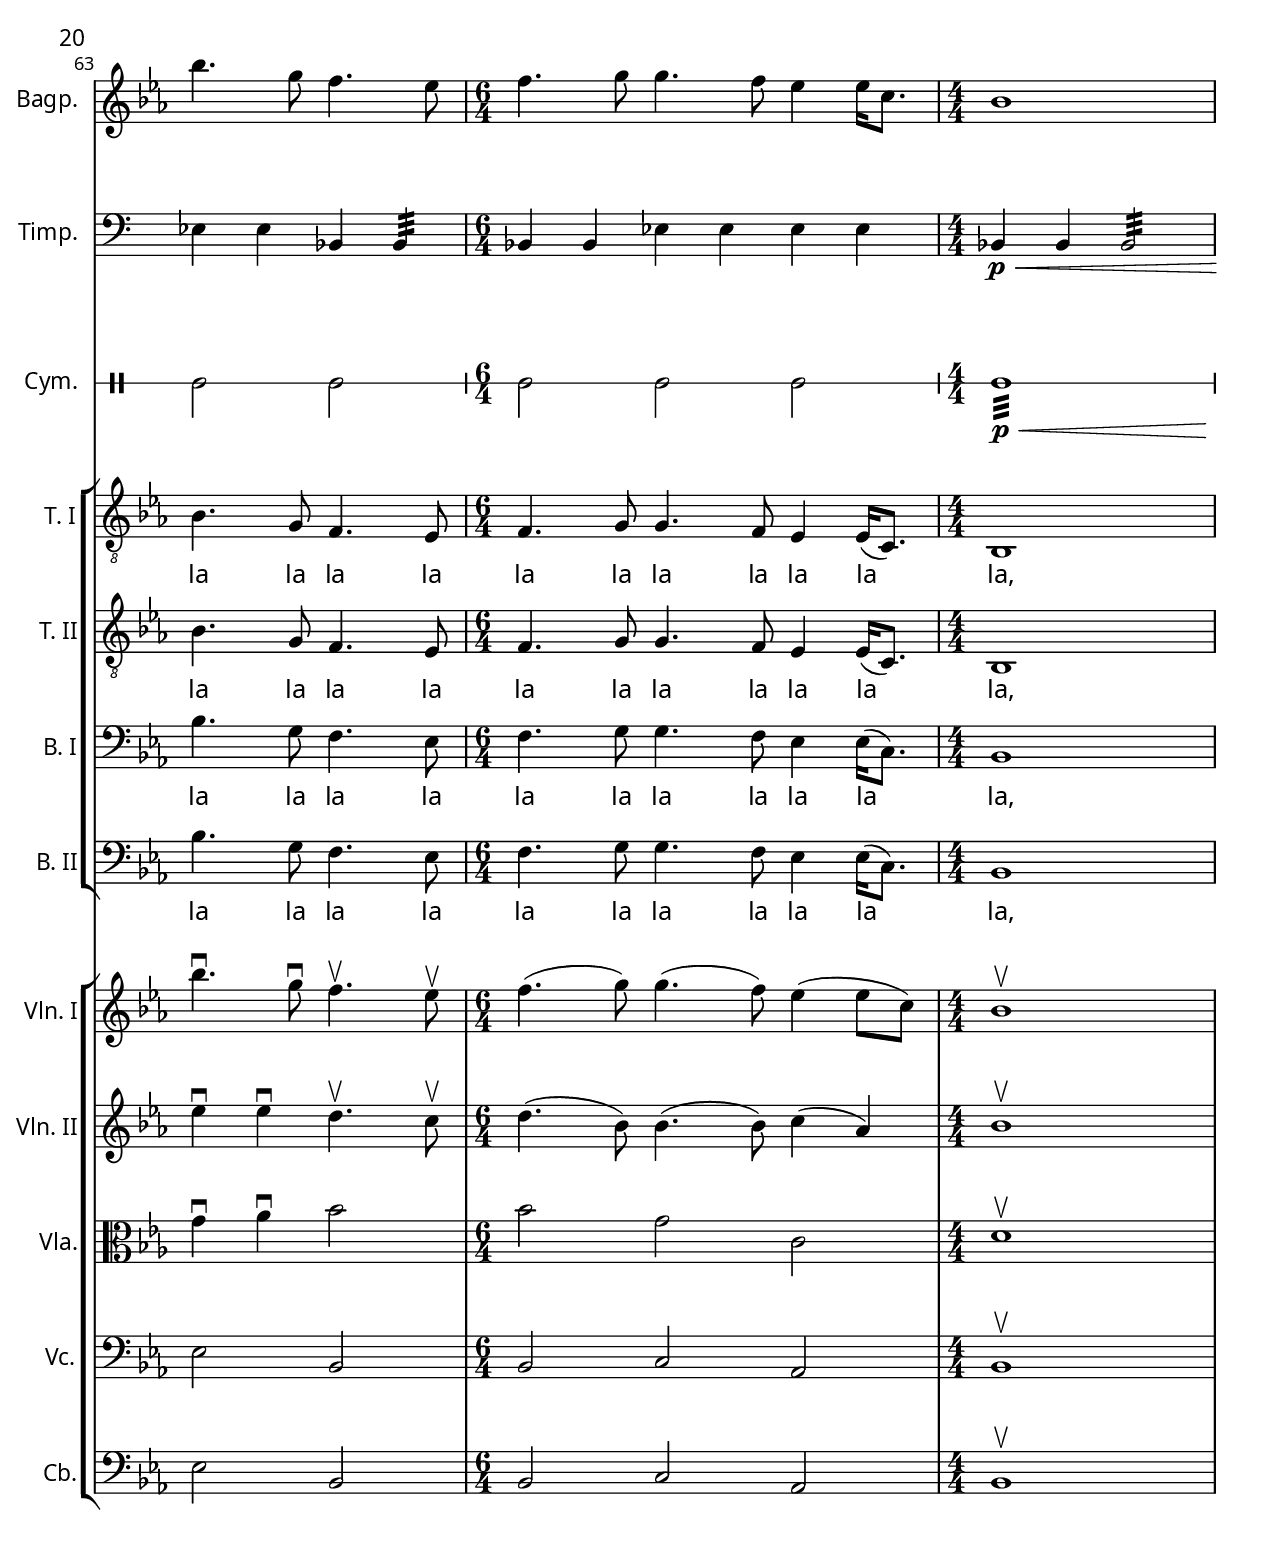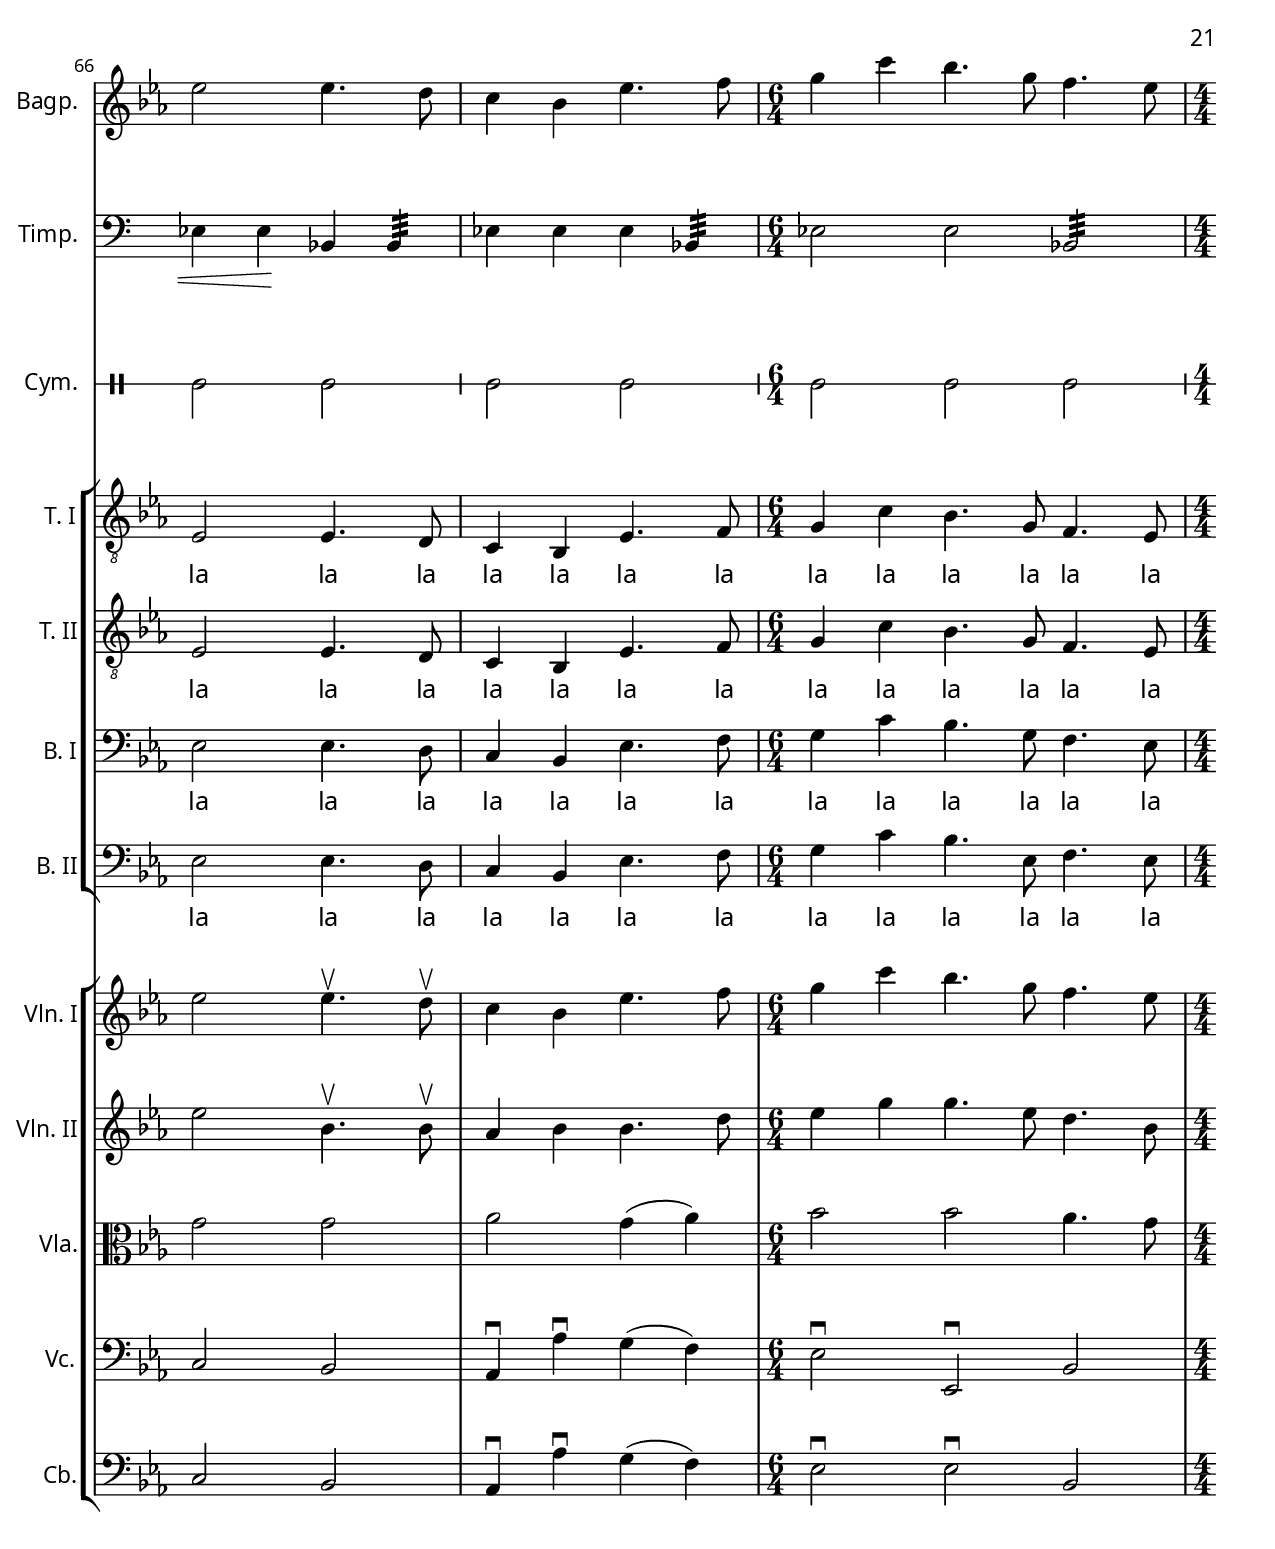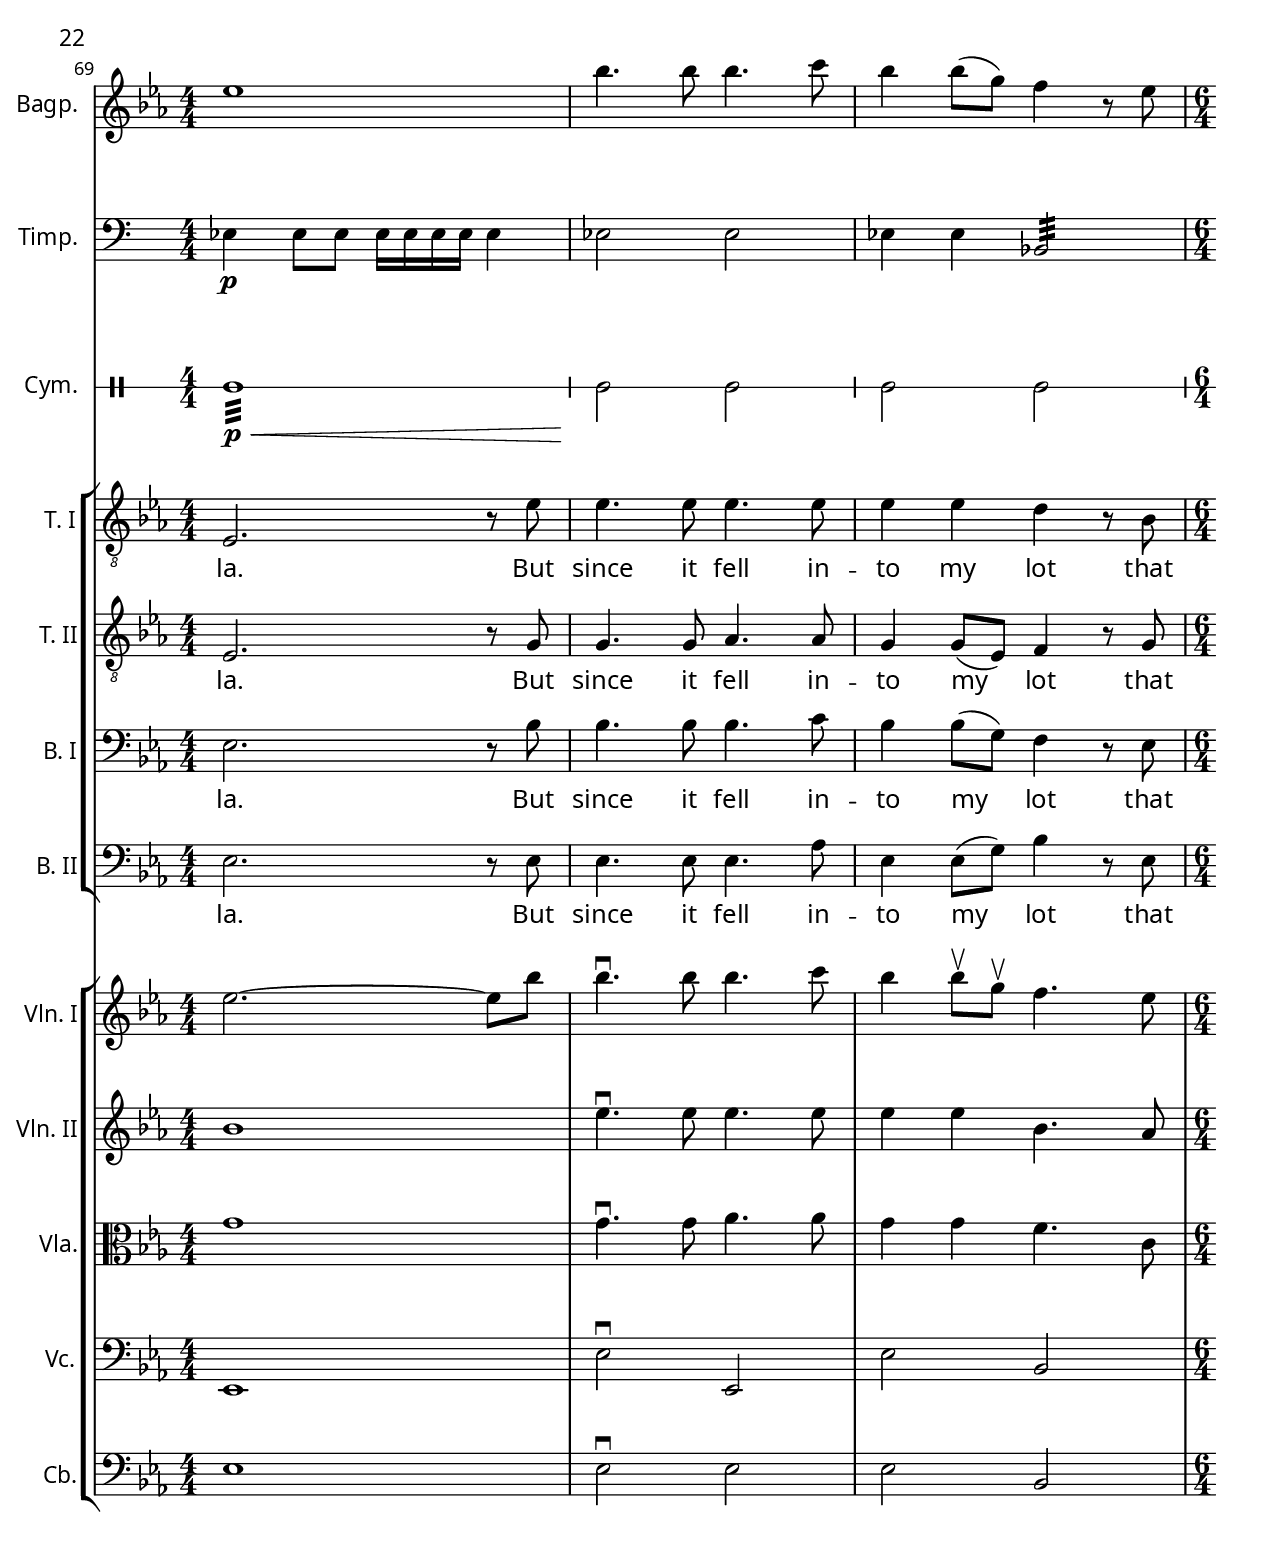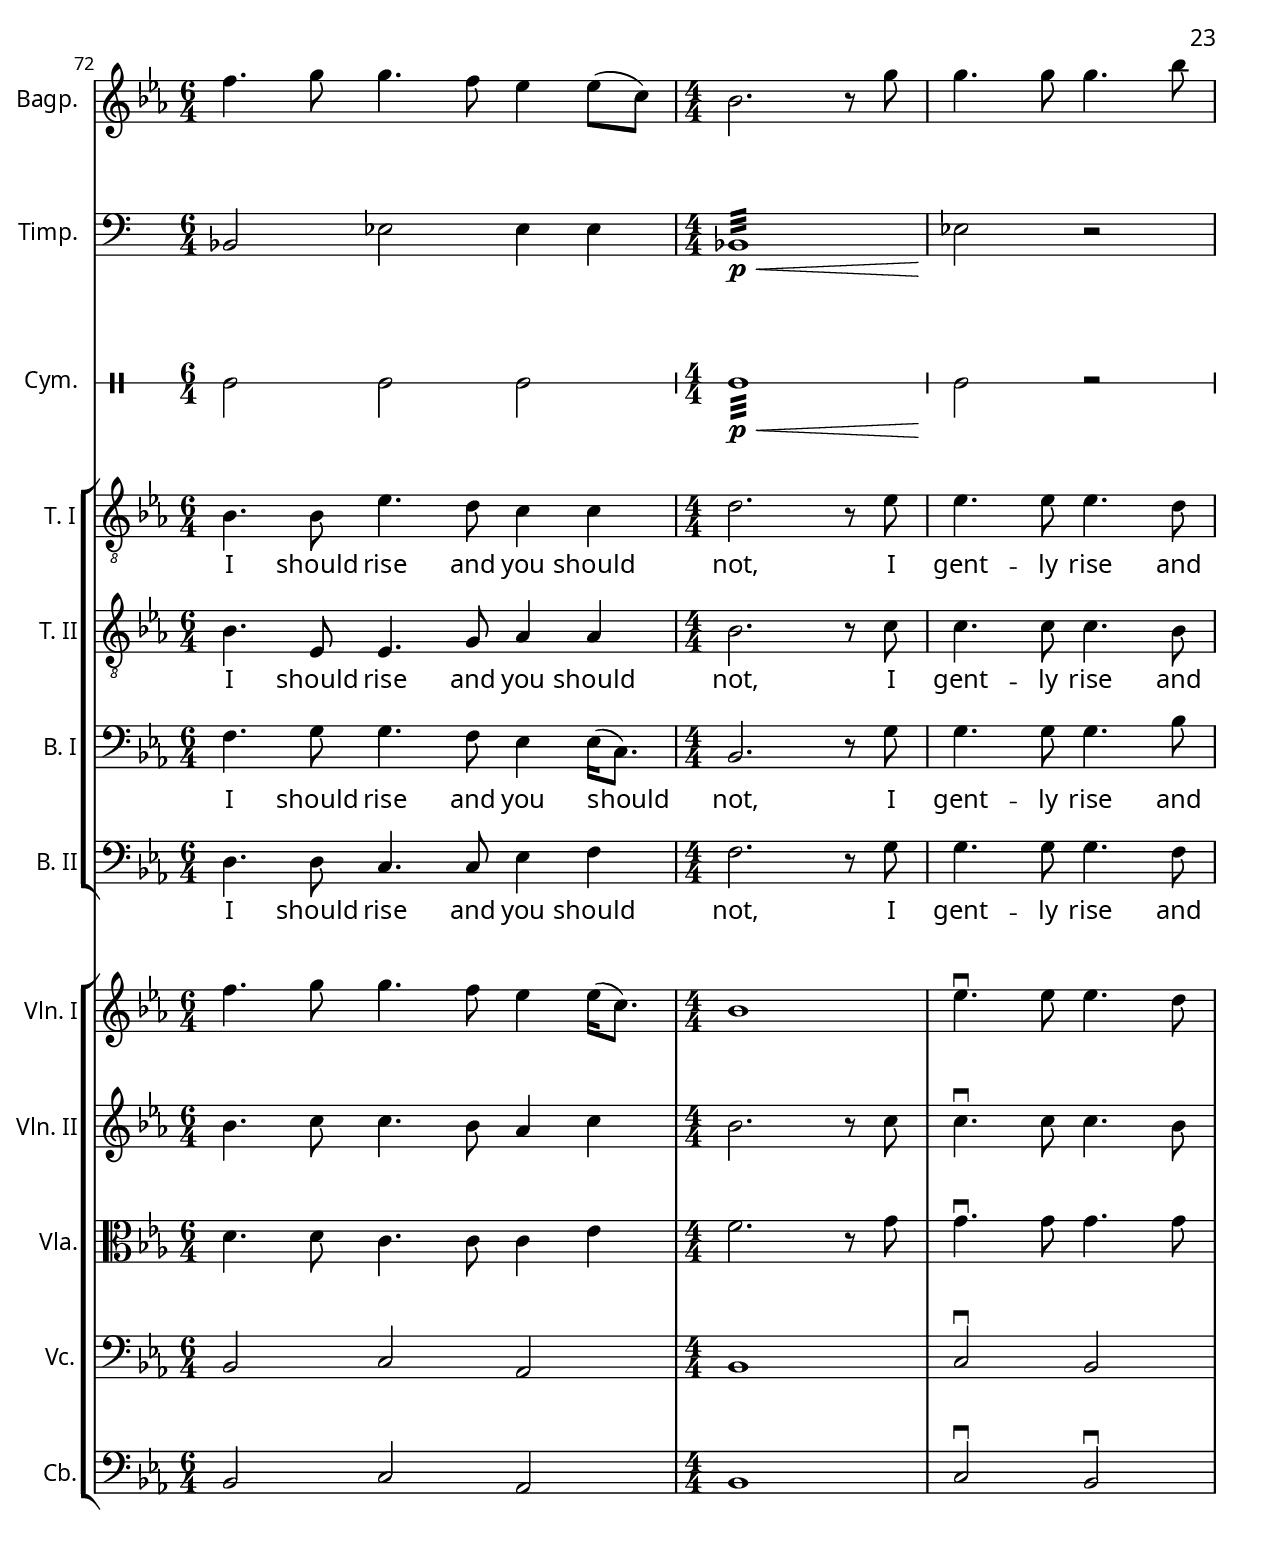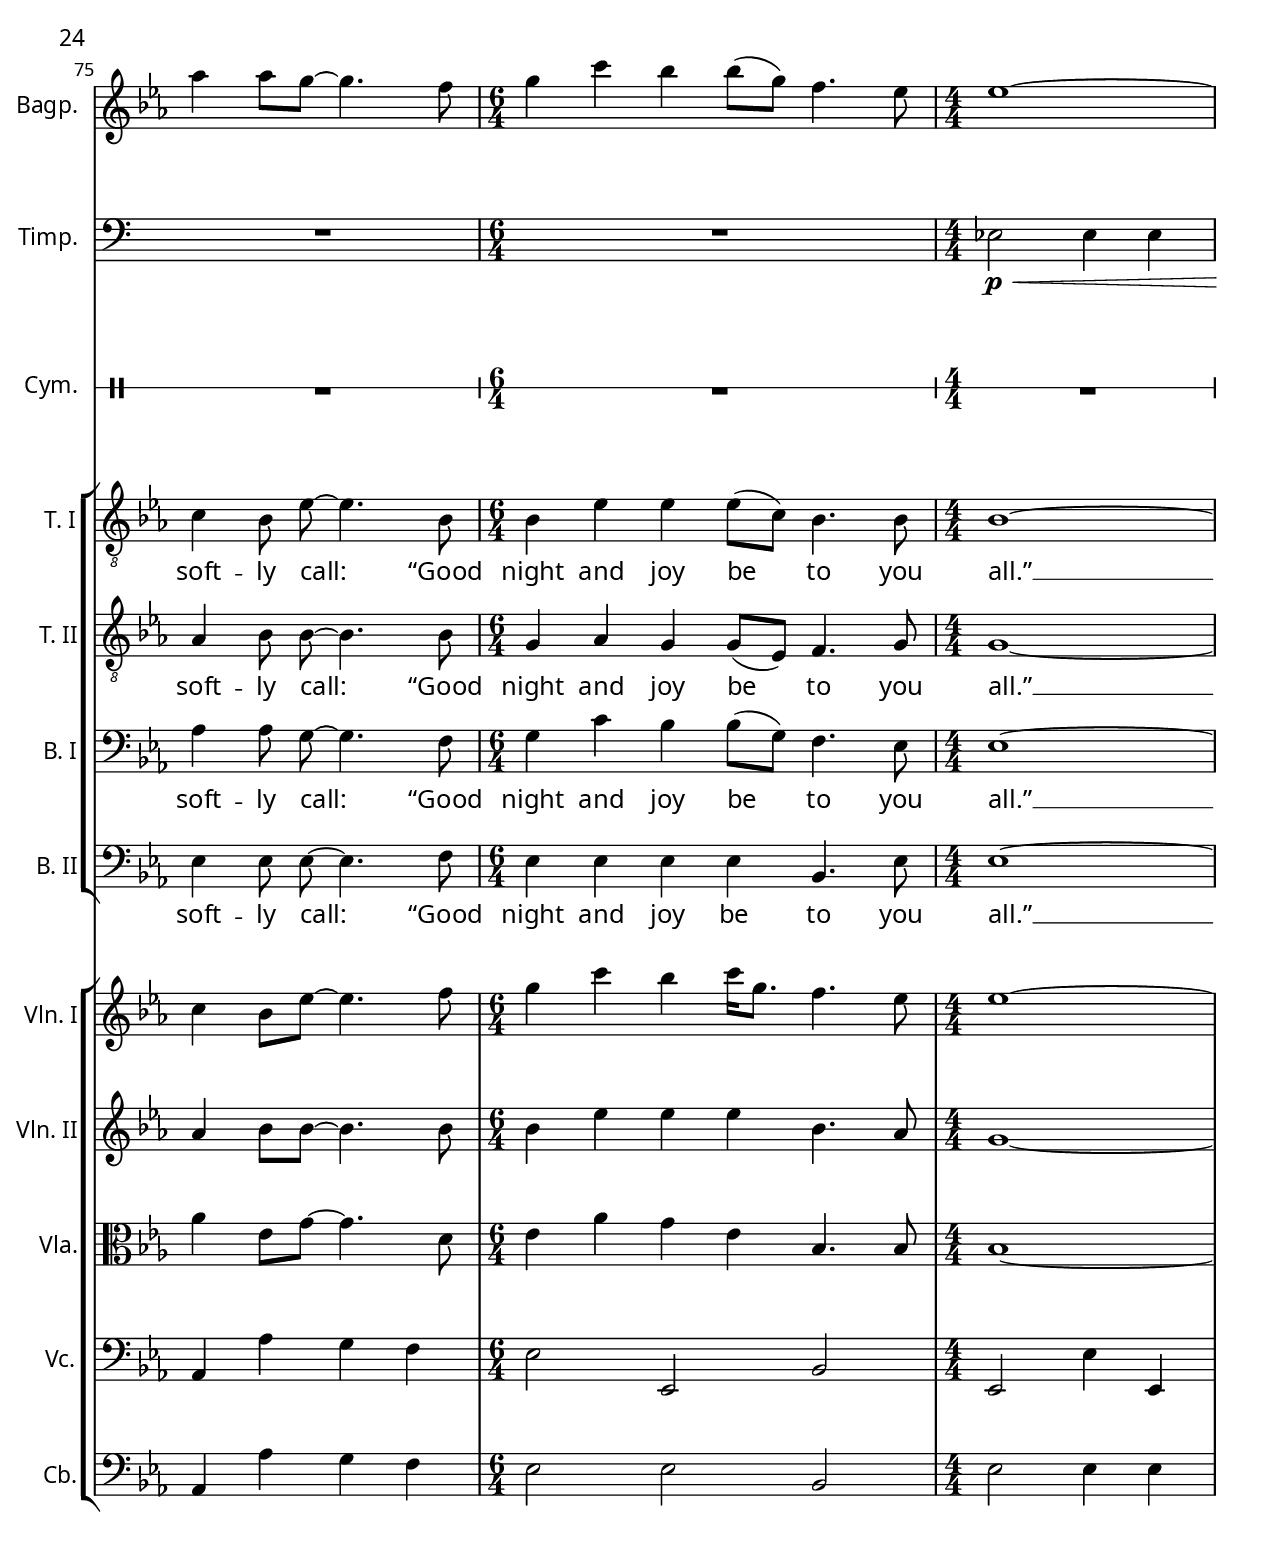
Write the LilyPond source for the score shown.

\version "2.19.82"
\language "english"

\header {
  title = "The Parting Glass"
  composer = "Scottish/Irish Traditional"
  arranger = "Mark van Schenkhof"
  pdfauthor = "Mark van Schenkhof"
  poet = "Scottish/Irish Traditional"
  % Remove default LilyPond tagline
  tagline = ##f
}

\paper {
  #(set-paper-size "letter")
  #(define fonts
     (set-global-fonts
     #:roman "Cardo"
     ))
  page-count=#28
  systems-per-page=#1
%  min-systems-per-page=3
  short-indent = 6\mm
}
pizz=^\markup{\italic{"pizz."}}
arco=^\markup{\italic{"arco"}}
consord=^\markup{\italic{"con sord."}}
senzasord=^\markup{\italic{"senza sord."}}
simile=^\markup{\italic{"simile"}}
rall=^\markup{\italic{"rall."}}
solo=^\markup{\smallCaps{"solo"}}
enterchoiri=^\markup{\smallCaps{"enter choir i"}}
enterchoirii=^\markup{\smallCaps{"enter choir ii"}}

global = {
  \key af \major
  \time 4/4
  \numericTimeSignature
  \tempo "Molto rubato"
  \autoBeamOff
}

scoreAViolinI = \fixed c' {
  \global
  % Music follows here.
  \partial 4 {r4} R1 R1 R1 R1
  R1 R1 R1 R1 R1
  R1 R1 R1 R1 R1
  R1 \time 2/4 R2 \time 4/4 R1 R1 \tempo "Moderato" R1 R1
  R1 \time 6/4 R1. \time 4/4 R1 R1 \time 6/4 R1. \time 4/4
  R1 R1 R1 R1 R1 R1
  R1 R1 \time 6/4 R1. \time 4/4 R1
  R1 R1 \time 6/4 R1. \time 4/4 R1
  R1 R1 \time 6/4 R1. \time 4/4 R1\bar "||"
  R1 R1 \time 6/4 R1. \time 4/4 R1
  R1 R1 \time 6/4 R1. \time 4/4 R1 R1 \time 6/4
  R1. \bar "||" \key ef \major \time 4/4 ef'2 ef'4. d'8 c'4 bf4 bf4. bf8 bf4 ef'4 ef'4. f'8 g'4 g'8. [f'16] f'2
  ef'2 ef'4. d'8 c'4 bf4 ef'4. f'8 g'4 c''4 bf'4 bf'8 [g'8] f'4. ef'8 \time 4/4 ef'1 bf'2 bf'4. c''8 bf'4. g'8 f'4. ef'8 \time 6/4
  f'4. g'8 g'4. f'8 ef'4 ef'16 [c'8.] \time 4/4 bf1 ef'2 ef'4. d'8 c'4 bf4 ef'4. f'8 \time 6/4 g'4 c''4 bf'4. g'8 f'4. ef'8 \time 4/4
  ef'1 bf'4. bf'8 bf'4. c''8 bf'4 bf'8 ([g'8]) f'4 r8 ef'8 \time 6/4 f'4. g'8 g'4. f'8 ef'4 ef'8 ([c'8]) \time 4/4 bf2. r8 g'8
  g'4. g'8 g'4. bf'8 af'4 af'8 [g'8~] g'4. f'8 \time 6/4 g'4 c''4 bf'4 bf'8 ([g'8]) f'4. ef'8 \time 4/4 ef'1~ ef'2. r4
  bf'4. bf'8 bf'4. c''8 bf'4 bf'8 ([g'8]) f'4 r8 ef'8 f'4. g'8 g'4. f'8 \time 6/4 ef'4 ef'8 ([c'8]) bf2. r8 ef'8 \time 4/4 ef'4. ef'8 ef'4. d'8
  c'4 bf8 [ef'8~] ef'4. f'8 g'4 c''4 bf'4 bf'8 ([g'8]) \time 6/4 f'4.\rall ef'8 ef'2.. f'8 \time 4/4
  \tempo "Allargando" g'4 c''4 bf'4 bf'16 [g'8.] \time 6/4 f'4. ef'8 ef'1~ \time 4/4 ef'1 \bar "|."
}

scoreATimpani = \fixed c {
  \key c \major
  \time 4/4
  \numericTimeSignature
  \tempo "Molto rubato"
  \autoBeamOff
  % Music follows here.
  \partial 4 {r4} R1 R1 R1 R1
  R1 R1 R1 R1 R1
  R1 R1 R1 R1 R1
  R1 \time 2/4 R2 \time 4/4 R1 R1 \tempo "Moderato" R1 R1
  R1 \time 6/4 R1. \time 4/4 R1 R1 \time 6/4 R1. \time 4/4
  ef1:32~\p  \< ef1:32 af,2\! r2 R1 R1 R1
  R1 R1 \time 6/4 R1. \time 4/4 af,1:32\<
  af,2\mf af,2 af,2 ef2 \time 6/4 ef2\> af,2 af,2 \time 4/4 ef1:32\p
  R1 R1 \time 6/4 R1. \time 4/4 ef1:32\p \< \bar "||"
  af,4 af,4 af,4 af,4 af,4 af,4 ef4 r4 \time 6/4 R1. \time 4/4 ef1:32 \p \<
  af,4\mf r4 r2 R1 \time 6/4 r1 ef8\> [ef8 ef16 ef16 ef16 ef16] af,1:32 af,1:32\! \time 6/4
  af,1.:32\< \bar "||" \time 4/4 ef2\! r2 R1 R1 R1
  R1 R1 \time 6/4 R1. \time 4/4 R1 ef4\mf ef4 ef4 ef4:32 ef4 ef4 bf,4 bf,4:32 \time 6/4
  bf,4 bf,4 ef4 ef4 ef4 ef4 \time 4/4 bf,4\p \< bf,4 bf,2:32 ef4 ef4\! bf,4 bf,4:32 ef4 ef4 ef4 bf,4:32 \time 6/4 ef2 ef2 bf,2:32 \time 4/4
  ef4\p ef8 [ef8] ef16 [ef16 ef16 ef16] ef4 ef2\! ef2 ef4 ef4 bf,2:32 \time 6/4 bf,2 ef2 ef4 ef4 \time 4/4 bf,1:32\p \<
  ef2\! r2 R1 \time 6/4 R1. \time 4/4 ef2\p \< ef4 ef4 \tuplet 3/2 {ef8 [ef8 ef8]} ef16 [ef16 ef16 ef16] ef2:32\!
  ef2 ef2 ef2 bf,2 bf,2 ef2 \time 6/4 ef2 bf,1:32 \p \< \time 4/4 ef2\! r2
  R1 R1 \time 6/4 R1.\rall \time 4/4
  \tempo "Allargando" ef8\mp\cresc [ef8 ef8 ef8] ef8 [ef8 ef8 ef8] \time 6/4 bf,8 [bf,8 bf,8 bf,8] ef1:32~ \<\time 4/4 ef1:32\!\bar "|."
}

scoreADrum = \drummode {
  \global
  % Drums follow here.
  \override Staff.StaffSymbol.line-count = #1
  \partial 4 {r4} R1 R1 R1 R1
  R1 R1 R1 R1 R1
  R1 R1 R1 R1 R1
  R1 \time 2/4 R2 \time 4/4 R1 R1 \tempo "Moderato" R1 R1
  R1 \time 6/4 R1. \time 4/4 R1 R1 \time 6/4 R1. \time 4/4
  R1 R1 tomml2 r2 R1 R1 R1
  R1 R1 \time 6/4 R1. \time 4/4 R1
  R1 R1 \time 6/4 R1. \time 4/4 R1
  R1 R1 \time 6/4 R1. \time 4/4 R1\bar "||"
  R1 R1 \time 6/4 R1. \time 4/4 R1
  R1 R1 \time 6/4 R1. \time 4/4 R1 R1 \time 6/4
  tomml1.:32 \< \bar "||" \time 4/4 tomml1\! tomml1 tomml1 tomml1
  R1 R1 \time 6/4 R1. \time 4/4 R1 tomml2 tomml2 tomml2 tomml2 \time 6/4
  tomml2 tomml2 tomml2 \time 4/4 tomml1:32\p \< tomml2\! tomml2 tomml2 tomml2 \time 6/4 tomml2 tomml2 tomml2 \time 4/4
  tomml1:32\p \< tomml2\! tomml2 tomml2 tomml2 \time 6/4 tomml2 tomml2 tomml2 \time 4/4 tomml1:32 \p \<
  tomml2\! r2 R1 \time 6/4 R1. \time 4/4 R1 tomml1:32\p \<
  tomml2\! r2 R1 R1 \time 6/4 r2 tomml1:32\p \< \time 4/4 tomml2\! r2
  R1 R1 \time 6/4 R1.\rall \time 4/4
  \tempo "Allargando"
  R1 \time 6/4 tomml2:32\p\< tomml1:32~ \time 4/4 tomml1:32\! \bar "|."
}

scoreATenorOne = \fixed c {
  \global
  % Music follows here.
  \partial 4 {r4} R1 R1 R1 R1
  R1 r2 r4 af8\solo ([bf8]) c'4 f'4 ef'16 ([f'16 ef'16 c'16~] c'8) bf8 af4. f8 f4 r8 c'8 ef'8 [(c'8)] f'8 [(ef'8)] ef'4 r8 c'8
  ef'4 f'4 ef'4 c'8 ([df'8]) df'4. c'8 bf4 af8 ([bf8]) c'4. ef8 ef4 c'8 ([bf8]) af4. f8 f4 ef8 ([f8]) af4 bf4 bf4 af8 ([bf8])
  c'4 f'4 ef'8 ([c'8]) c'4 \time 2/4 af8. ([bf16 af8]) f8 \time 4/4 af1 r2 r4 r8 c'8 ef'4. ef'8 ef'4. f'8 ef'4 ef'8 ([c'8]) bf4 r8 af8
  bf4. c'8 c'4. bf8 \time 6/4 af4 af8 ([f8]) ef2. r8 c'8 \time 4/4 c'4. c'8 c'4. ef'8 df'4 df'8 c'8~ c'4. bf8 \time 6/4 c'4 f'4 ef'4 ef'8 ([c'8]) bf4. af8 \time 4/4
  af1 R1 R1 R1 R1 R1
  R1 R1 \time 6/4 R1. \time 4/4 r2 r4 r8 ef'8\enterchoiri
  ef'4. ef'8 ef'4. f'8 ef'4 ef'8 ([c'8]) bf4 r8 af8 \time 6/4 bf4. c'8 c'4. bf8 af4 af8 ([f8]) \time 4/4 ef2. r8 c'8
  c'4. c'8 c'4. ef'8 df'4 df'8 c'8~ c'4. bf8 \time 6/4 c'4 f'4 ef'4 ef'8 ([c'8]) bf4. af8 \time 4/4 af1\<
  \bar "||" ef'4.\! ef'8 ef'4. f'8 ef'4 ef'8 ([c'8]) bf4 r8 af8 \time 6/4 bf4. c'8 c'4. bf8 af4 af8 ([f8]) \time 4/4 ef2. r8 c'8
  c'4. c'8 c'4. ef'8 df'4 df'8 c'8~ c'4. bf8 \time 6/4 c'4 f'4 ef'4 ef'8 ([c'8]) bf4. af8 \time 4/4 af1~ af2 r2 \time 6/4
  R1. \time 4/4 \bar "||" \key ef \major R1 R1 R1 R1
  R1 R1 \time 6/4 R1. \time 4/4 R1 bf2\enterchoirii bf4. c'8 bf4. g8 f4. ef8 \time 6/4
  f4. g8 g4. f8 ef4 ef16 ([c8.]) \time 4/4 bf,1 ef2 ef4. d8 c4 bf,4 ef4. f8 \time 6/4 g4 c'4 bf4. g8 f4. ef8 \time 4/4
  ef2. r8 ef'8 ef'4. ef'8 ef'4. ef'8 ef'4 ef'4 d'4 r8 bf8 \time 6/4 bf4. bf8 ef'4. d'8 c'4 c'4 \time 4/4 d'2. r8 ef'8
  ef'4. ef'8 ef'4. d'8 c'4 bf8 ef'8~ ef'4. bf8 \time 6/4 bf4 ef'4 ef'4 ef'8 ([c'8]) bf4. bf8 \time 4/4 bf1~ bf2. r8 ef'8
  ef'4. ef'8 ef'4. ef'8 ef'4 ef'4 d'4 r8 bf8 bf4. bf8 ef'4. d'8 \time 6/4 c'4 c'4 d'2. r8 ef'8 \time 4/4 ef'4. ef'8 ef'4. d'8
  c'4 bf8 ef'8~ ef'4. bf8 bf4 ef'4 ef'4 ef'8 ([c'8]) \time 6/4 bf4.\rall bf8 c'2.. bf8 \time 4/4
  \tempo "Allargando" bf4 ef'4 ef'4 ef'8 ([c'8]) \time 6/4 bf4. ef'8 ef'1~ \time 4/4 ef'1\bar "|."
}

scoreATenorTwo = \fixed c {
  \global
  % Music follows here.
  \partial 4 {r4} R1 r2 r4 af8\solo [(bf8)] c'8 c'4 (df'8) c'8 ([ \tuplet 3/2 {df'16 c'16 bf16])} af8 ([bf8]) c'4. ef8 ef4 r4
  R1 R1 R1 r2 r4 r8 af8 c'4 df'4 c'4 r8 af8
  c'4 df'8 ([bf8]) c'4 c'4 (bf4. af8 af2~ af2 g4) af4 af4. af8 af4 bf4 af4 af4 g4 af8 ([bf8])
  af4 df'8 ([bf8]) c'8 ([bf8]) af4 \time 2/4 f4. f8 \time 4/4 f1 r2 r4 r8 c'8 \tempo "Moderato" c'4. c'8 df'4. df'8 c'4 c'8 ([af8]) bf4 r8 af8
  g4. af8 af4. af8 \time 6/4 af4 df'4 bf2. r8 f8 \time 4/4 f4. f8 f4. bf8 af4 af8 ef8~ ef4. g8 af4 df'4 c'4 c'8 ([af8]) bf4. c'8 \time 4/4
  c'1 R1  R1 R1 R1 R1
  R1 R1 \time 6/4 R1. \time 4/4 r2 r4 r8 c'8\enterchoiri
  c'4. c'8 df'4. df'8 c'4 c'8 ([af8]) bf4 r8 af8 \time 6/4 g4. af8 af4. af8 af4 df'4 \time 4/4 bf2. r8 f8
  f4. f8 f4. bf8 af4 af8 ef8~ ef4. g8 \time 6/4 af4 df'4 c'4 c'8 ([af8]) bf4. c'8 \time 4/4 c'1\< \bar "||"
  c'4.\! c'8 df'4. df'8 c'4 c'8 ([af8]) bf4 r8 af8 \time 6/4 g4. af8 af4. af8 af4 df'4 \time 4/4 bf2. r8 f8
  f4. f8 f4. bf8 af4 af8 ef8~ ef4. g8 \time 6/4 af4 df'4 c'4 c'8 ([af8]) bf4. c'8 \time 4/4 c'1~ c'2 r2 \time 6/4
  R1. \bar "||" \key ef \major \time 4/4 R1 R1 R1 R1
  R1 R1 \time 6/4 R1. \time 4/4 R1 bf2\enterchoirii bf4. c'8 bf4. g8 f4. ef8 \time 6/4
  f4. g8 g4. f8 ef4 ef16 ([c8.]) \time 4/4 bf,1 ef2 ef4. d8 c4 bf,4 ef4. f8 \time 6/4 g4 c'4 bf4. g8 f4. ef8 \time 4/4
  ef2. r8 g8 g4. g8 af4. af8 g4 g8 ([ef8]) f4 r8 g8 \time 6/4 bf4. ef8 ef4. g8 af4 af4 \time 4/4 bf2. r8 c'8
  c'4. c'8 c'4. bf8 af4 bf8 bf8~ bf4. bf8 \time 6/4 g4 af4 g4 g8 ([ef8]) f4. g8 \time 4/4 g1~ g2. r8 g8
  g4. g8 af4. af8 g4 g8 ([ef8]) f4 r8 g8 bf4. ef8 ef4. g8 \time 6/4 af4 af4 bf2. r8 c'8 \time 4/4 c'4. c'8 c'4. bf8
  af4 bf8 bf8~ bf4. af8 g4 af4 g4 g8 ([ef8]) \time 6/4 f4.\rall g8 g2 (af4.) f8 \time 4/4
  \tempo "Allargando" ef4 af4 g4 g8 (ef8]) \time 6/4 f4. bf8 bf1~ \time 4/4 bf1 \bar "|."
}

scoreABassOne = \fixed c {
  \global
  % Music follows here.
  \partial 4 {c'8\solo ([bf8])} af4. f8 f8 ef4 f8 af4 bf4 bf4 ef4 af8 af4. af4 ef8 ([f8]) af4. ef8 ef4 c'8 ([ \tuplet 3/2 {df'16 c'16 bf16])}
  af4 f8 f8~ f4 ef8 ([f8]) af8 bf4 bf8~ bf4 ef8 ([f8]) af4 df'4 c'4 (af8) ef8 f4. df8 df4 r8 ef8 af4 af4 af4 r8 ef8
  af4 af4 af4 g8 ([af8] f2. ef8 [f8] af2 ef4) ef4 f4. f8 f4 g8 ([f8]) ef4 ef4 ef4 ef4
  ef4 af4 af4 f4 \time 2/4 f4. df8 \time 4/4 df1 r2 r4 r8 af8 \tempo "Moderato" af4. af8 af4. af8 af4 af4 g4 r8 ef8
  ef4. ef8 f4. f8 \time 6/4 f4 f4 g2. r8 af8 \time 4/4 af4. af8 af4. g8 f4 ef8 af8~ af4. ef8 \time 6/4 ef4 af4 af4 af8 ([f8]) ef4. ef8 \time 4/4
  ef1 R1 R1 R1 R1 r2 r4 r8 af8
  af4. af8 af8 af4 g8 f4 ef4 af4. bf8 \time 6/4 c'4 f'8 ([ef'8]) ef'4 ef'16 ([c'8.]) bf4. af8 \time 4/4 af2. r8 af8\enterchoiri
  af4. af8 af4. af8 af4 af4 g4 r8 ef8 \time 6/4 ef4. ef8 ef4. ef8 f4 f4 \time 4/4 g2. r8 af8
  af4. af8 af4. g8 f4 ef8 af8~ af4. ef8 \time 6/4 ef4 af4 af4 af8 ([f8]) ef4. ef8 \time 6/4 ef1\< \bar "||"
  af4.\! af8 af4. af8 af4 af4 g4 r8 ef8 \time 6/4 ef4. ef8 ef4. ef8 f4 f4 \time 4/4 g2. r8 af8
  af4. af8 af4. g8 f4 ef8 af8~ af4. ef8 \time 6/4 ef4 af4 af4 af8 ([f8]) ef4. ef8 \time 6/4 ef1~ ef2 r2 \time 6/4
  R1. \bar "||" \time 4/4 \key ef \major R1 R1 R1 R1
  R1 R1 \time 6/4 R1. \time 4/4 R1 bf2\enterchoirii bf4. c'8 bf4. g8 f4. ef8 \time 6/4
  f4. g8 g4. f8 ef4 ef16 ([c8.]) \time 4/4 bf,1 ef2 ef4. d8 c4 bf,4 ef4. f8 \time 6/4 g4 c'4 bf4. g8 f4. ef8 \time 4/4
  ef2. r8 bf8 bf4. bf8 bf4. c'8 bf4 bf8 ([g8]) f4 r8 ef8 \time 6/4 f4. g8 g4. f8 ef4 ef16 ([c8.]) \time 4/4 bf,2. r8 g8
  g4. g8 g4. bf8 af4 af8 g8~ g4. f8 \time 6/4 g4 c'4 bf4 bf8 ([g8]) f4. ef8 \time 4/4 ef1~ ef2. r8 bf8
  bf4. bf8 bf4. c'8 bf4 bf8 ([g8]) f4 r8 ef8 f4. g8 g4. f8 \time 6/4 ef4 ef16 ([c8.]) bf,2. r8 g8 \time 4/4 g4. g8 g4. bf8
  af4 af8 g8~ g4. f8 g4 c'4 bf4 bf8 ([g8]) \time 6/4 f4.\rall ef8 ef2.. f8 \time 4/4 \tempo "Allargando" g4 c'4 bf4 bf16 ([g8.]) \time 6/4 f4. g8 g1~ \time 4/4 g1 \bar "|."
}
% \shape #'((0 . -1) (0 . 1) (0 . 1) (0 . -1)) Slur
scoreABassTwo = \fixed c {
  \global
  % Music follows here.
  \partial 4 {r4} R1 r2 r4 c4\solo ef8 ef4 (f8) ef4 c8 ([df8]) ef4. c8 bf,4 r4
  R1 r2 r4 c8 ([df8]) ef4 af4 ef4. ef8 c4. af,8 af,4 r8 ef8 af,4 af,4 af,4 r8 ef8
  af,4 af,4 af,4  ef8 ([f8] bf,4. c8 df4 c8 [df8] ef2.) ef8 ([df8]) c4. df8 df4 df4 c4 df4 ef4 ef4
  af,4 af,4 af,4 af,4 \time 2/4 f,4. af,8 \time 4/4 df1 r2 r4 r8 ef8 af,4. af,8 af,4. af,8 af,4 af,8 ([c8]) ef4 r8 c8
  ef4. af,8 af,4. c8 \time 6/4 df4 bf,4 ef2. r8 f8 \time 4/4 f4. f8 f4. ef8 af,4 af,8 af,8~ af,4. ef8 \time 6/4 c4 df4 af,4 af,8 ([c8]) ef4. af,8 \time 4/4
  af,1 r2 r4 r8 af8 af4. af8 af8 af4 g8 f4 f16 ([ef8.]) ef4. ef8 ef4 af4 af4 bf4 c'16 [c'8.] df'16 ([c'16 bf8]) bf4. r8
  R1 R1 \time 6/4 R1. \time 4/4 r2 r4 r8 af,8\enterchoiri
  af,4. af,8 af,4. df8 af,4 af,8 ([c8]) ef4 r8 c8 \time 6/4 ef4. af,8 af,4. c8 df4 bf,4 \time 4/4 ef2. r8 f8
  f4. f8 ef4. ef8 af,4 af,8 af,8~ af,4. ef8 \time 6/4 c4 df4 af,4 af,8 ([c8]) ef4. af,8 \time 4/4 af,1 \< \bar "||"
  af,4.\! af,8 af,4. df8 af,4 af,8 ([c8]) ef4 r8 c8 \time 6/4 ef4. af,8 af,4. c8 df4 bf,4 \time 4/4 ef2. r8 f8
  f4. f8 ef4. ef8 af,4 af,8 af,8~ af,4. ef8 \time 6/4 c4 df4 af,4 af,8 ([c8]) ef4. af,8 \time 4/4 af,1~ af,2 r2 \time 6/4
  R1. \bar "||" \time 4/4 \key ef \major R1 R1 R1 R1
  R1 R1 \time 6/4 R1. \time 4/4 R1 bf2\enterchoirii bf4. c'8 bf4. g8 f4. ef8 \time 6/4
  f4. g8 g4. f8 ef4 ef16 ([c8.]) \time 4/4 bf,1 ef2 ef4. d8 c4 bf,4 ef4. f8 \time 6/4 g4 c'4 bf4. ef8 f4. ef8 \time 4/4
  ef2. r8 ef8 ef4. ef8 ef4. af8 ef4 ef8 ([g8]) bf4 r8 ef8 \time 6/4 d4. d8 c4. c8 ef4 f4 \time 4/4 f2. r8 g8
  g4. g8 g4. f8 ef4 ef8 ef8~ ef4. f8 \time 6/4 ef4 ef4 ef4 ef4 bf,4. ef8 \time 4/4 ef1~ ef2. r8 ef8
  ef4. ef8 ef4. af8 ef4 ef8 ([g8]) bf4 r8 ef8 d4. d8 c4. c8 \time 6/4 ef4 f4 f2. r8 g8 \time 4/4 g4. g8 g4. f8
  ef4 ef8 ef8~ ef4. f8 ef4 ef4 ef4 ef4 \time 6/4 bf,4.\rall c8 c2.. bf8 \time 4/4
  \tempo "Allargando" g4 af4 ef4 ef4 \time 6/4 bf,4. ef8 ef1~ \time 4/4 ef1 \bar "|."
}

scoreATenorOneVerse = \lyricmode {
  % Lyrics follow here.
  a -- las, it was __ to none but me. And all __ I’ve done for
  want of wit, to __ mem -- ’ry now I __ can’t re -- call. So __ fill to me the __ part -- ing glass; good
  night and joy be to you all. So fill to me the part -- ing glass, and
  drink a health what -- e’er be -- falls, and gent -- ly rise and soft -- ly call: “Good
  night and joy be to you all.” __
  But since it fell in -- to my lot that I should rise and you should not, I
  gent -- ly rise and soft -- ly call: “Good
  night and joy be to you all.” __
  Fill to me the part -- ing glass, and drink a health what -- e’er be -- falls, and
  gent -- ly rise and soft -- ly call: “Good
  night and joy be to you all.” __
  La la la la la la la
  la la la la la la la, la la la la la la la la la la la la la
  la. But since it fell in -- to my lot that I should rise and you should not, I
  gent -- ly rise and soft -- ly call: “Good night and joy be to you all.” __
  So fill to me the part -- ing glass, and drink a health what -- e’er be -- falls, and gent -- ly rise and soft -- ly call: “Good night and joy be to you all. Good night and joy be to you all.” __
}

scoreATenorTwoVerse = \lyricmode {
  % Lyrics follow here.
  I __ spent it __ in __ good com -- pa -- ny.
  And all I’ve done for
  want of __ wit, oo __ So fill to me the part -- ing glass; good night and joy be to you all. So fill to me the part -- ing glass, and
  drink a health what -- e’er be -- falls, and gent -- ly rise and soft -- ly call: “Good
  night and joy be to you all.” __
  But since it fell in -- to my lot that I should rise and you should not, I
  gent -- ly rise and soft -- ly call: “Good
  night and joy be to you all.” __
  Fill to me the part -- ing glass, and drink a health what -- e’er be -- falls, and
  gent -- ly rise and soft -- ly call: “Good
  night and joy be to you all.” __
  La la la la la la la
  la la la la la la la, la la la la la la la la la la la la la
  la. But since it fell in -- to my lot that I should rise and you should not, I
  gent -- ly rise and soft -- ly call: “Good night and joy be to you all.” __
  So fill to me the part -- ing glass, and drink a health what -- e’er be -- falls, and gent -- ly rise and soft -- ly call: “Good night and joy be to you all. Good night and joy be to you all.” __
}

scoreABassOneVerse = \lyricmode {
  % Lyrics follow here.
  Of all the mon -- ey that e’er I had, I spent it in good com -- pa -- ny. And __
  all the harm I’ve ev -- er done, a -- las it was __ to none but me.
  And all I’ve done for want of wit, oo __ So fill to me the part -- ing glass; good night and joy be to you all. So fill to me the part -- ing glass, and
  drink a health what -- e’er be -- falls, and gent -- ly rise and soft -- ly call: “Good
  night and joy be to you all.” __
  and all the sweet -- hearts that e’er I had, they’d wish me __ one more day to stay.
  But since it fell in -- to my lot that I should rise and you should not, I
  gent -- ly rise and soft -- ly call: “Good
  night and joy be to you all.” __
  Fill to me the part -- ing glass, and drink a health what -- e’er be -- falls, and
  gent -- ly rise and soft -- ly call: “Good
  night and joy be to you all.” __
  La la la la la la la
  la la la la la la la, la la la la la la la la la la la la la
  la. But since it fell in -- to my lot that I should rise and you should not, I
  gent -- ly rise and soft -- ly call: “Good night and joy be to you all.” __
  So fill to me the part -- ing glass, and drink a health what -- e’er be -- falls, and gent -- ly rise and soft -- ly call: “Good night and joy be to you all. Good night and joy be to you all.” __
}

scoreABassTwoVerse = \lyricmode {
  % Lyrics follow here.
  I spent it __ in good com -- pa -- ny.
  a -- las it was to none but me. And all I’ve done for
  want of wit, oo __ So __ fill to me the part -- ing glass; good night and joy be to you all. So fill to me the part -- ing glass, and
  drink a health what -- e’er be -- falls, and gent -- ly rise and soft -- ly call: “Good night and joy be to you all.” __
  Of all the com -- rades that e’er I __ had, they’re sor -- ry for my going a -- way,
  But since it fell in -- to my lot that I should rise and you should not, I
  gent -- ly rise and soft -- ly call: “Good night and joy be to you all.” __
  Fill to me the part -- ing glass, and drink a health what -- e’er be -- falls, and
  gent -- ly rise and soft -- ly call: “Good night and joy be to you all.” __
  La la la la la la la
  la la la la la la la, la la la la la la la la la la la la la
  la. But since it fell in -- to my lot that I should rise and you should not, I
  gent -- ly rise and soft -- ly call: “Good night and joy be to you all.” __
  So fill to me the part -- ing glass, and drink a health what -- e’er be -- falls, and gent -- ly rise and soft -- ly call: “Good night and joy be to you all. Good night and joy be to you all.” __
}

scoreARehearsalMidi = #
(define-music-function
 (parser location name midiInstrument lyrics) (string? string? ly:music?)
 #{
   \unfoldRepeats <<
     \new Staff = "tenor1" \new Voice = "tenor1" { \scoreATenorOne }
     \new Staff = "tenor2" \new Voice = "tenor2" { \scoreATenorTwo }
     \new Staff = "bass1" \new Voice = "bass1" { \scoreABassOne }
     \new Staff = "bass2" \new Voice = "bass2" { \scoreABassTwo }
     \context Staff = $name {
       \set Score.midiMinimumVolume = #0.5
       \set Score.midiMaximumVolume = #0.5
       \set Score.tempoWholesPerMinute = #(ly:make-moment 100 4)
       \set Staff.midiMinimumVolume = #0.8
       \set Staff.midiMaximumVolume = #1.0
       \set Staff.midiInstrument = $midiInstrument
     }
     \new Lyrics \with {
       alignBelowContext = $name
     } \lyricsto $name $lyrics
   >>
 #})

scoreAViolinII = \fixed c' {
  \global
  % Music follows here.
  \partial 4 {r4} R1 R1 R1 R1
  R1 R1 R1 R1 R1
  R1 R1 R1 R1 R1
  R1 \time 2/4 R2 \time 4/4 R1 r2\consord r4 r8 c'8\upbow \p \tempo "Moderato" ef'4.\downbow ef'8 ef'4. f'8 ef'4 ef'8 ([c'8]) bf4 r8 af8\upbow
  bf4.\downbow c'8 c'4. bf8 \time 6/4 af4 af8 ([f8]) ef2. r8 af8\upbow \time 4/4 af4.\downbow af8 af4. g8 f4 ef8\upbow [af8~\upbow] af4. bf8\upbow \time 6/4 c'4\downbow (f'4 ef'4) ef'8\upbow [c'8\upbow] bf4.\downbow af8 \time 4/4
  af1~ af2. r4 R1\senzasord R1 R1 R1
  R1 R1 \time 6/4 R1. \time 4/4 af,8\downbow \< ([bf,8]) c16\upbow ([df16 ef16 f16]) g16 ([af16 bf16 c'16]) df'16 ([ef'16 f'16 g'16])
  af'1~\downbow \mf af'2 bf'2 \time 6/4 R1. \time 4/4 R1
  R1 R1 \time 6/4 R1. \time 4/4 af,8\p \downbow \< [bf,8] c16\upbow ([df16 ef16 f16]) g16 ([af16 bf16 c'16]) df'16 ([ef'16 f'16 g'16]) \bar "||" af'1~\downbow \f af'2 bf'2 \time 6/4 bf'4. (af'8) ef'4.\upbow ef'8\upbow f'4 af'4 \time 4/4 bf'2.\downbow r8 af'8\upbow
  af'4.\downbow \mf af'8 af'4. g'8 f'4 ef'8\upbow [af'8~\upbow] af'4 r8 bf8\upbow \time 6/4 c'4\upbow f'4 ef'4 ef'8 [(c'8)] bf4.\> (af8) \time 4/4 af1\upbow af4\! af4 bf4 bf4 \time 6/4
  c'4 \< c'4 d'4 d'4 ef'8 [(f'8) g'8 (af'8)] \time 4/4 \bar "||" \key ef \major bf'1\downbow \f af'2 (g'2) ef'4 ef'4 ef'4. g'8 f'4 g'8.\upbow [f'16\upbow] f'2
  ef'2\downbow ef'4.\upbow d'8\upbow c'4 (bf4) ef'4.\upbow f'8\upbow \time 6/4 g'4 c''4 bf'4 bf'8 ([g'8]) f'4. ef'8 \time 4/4 ef'2\downbow ef'8 ([f'8 g'8 af'8]) bf'2 bf'4.\upbow c''8\upbow bf'4.\downbow g'8\downbow f'4.\upbow ef'8\upbow \time 6/4
  f'4. (g'8) g'4. (f'8) ef'4 (ef'8 [c'8]) \time 4/4 bf1\upbow ef'2 ef'4.\upbow d'8\upbow c'4 bf4 ef'4. f'8 \time 6/4 g'4 c''4 bf'4. g'8 f'4. ef'8 \time 4/4
  ef'2.~ ef'8 [bf'8] bf'4.\downbow bf'8 bf'4. c''8 bf'4 bf'8\upbow [g'8\upbow] f'4. ef'8 \time 6/4 f'4. g'8 g'4. f'8 ef'4 ef'16 ([c'8.]) \time 4/4 bf1
  ef'4.\downbow ef'8 ef'4. d'8 c'4 bf8 [ef'8~] ef'4. f'8 \time 6/4 g'4 c''4 bf'4 c''16 [g'8.] f'4. ef'8 \time 4/4 ef'1~ ef'2. r4
  bf'4.\downbow bf'8 bf'4. c''8 bf'4 bf'8 ([g'8]) f'4. ef'8 f'4. g'8 g'4. f'8 \time 6/4 ef'4 ef'16 ([c'8.]) bf1 \time 4/4 ef'4.\downbow ef'8 ef'4. d'8
  c'4 bf8 [ef'8~] ef'4. f'8 g'4 c''4 bf'4 bf'8 ([g'8]) \time 6/4 f'4.\rall ef'8 ef'2..\downbow d'8 \time 4/4
  \tempo "Allargando" ef'4\downbow ef'4 ef'4 ef'4 \time 6/4 f'4. ef'8 <ef'~ bf'~>1 \time 4/4 <ef' bf'>1 \bar "|."
}

scoreAViolinIII = \fixed c' {
  \global
  % Music follows here.
  \partial 4 {r4} R1 R1 R1 R1
  R1 R1 R1 R1 R1
  R1 R1 R1 R1 R1
  R1 \time 2/4 R2 \time 4/4 R1 r2\consord r4 r8 c'8\upbow \p \tempo "Moderato" c'4.\downbow c'8 df'4. df'8 c'4 c'8 [af8] g4 r8 af8\upbow g4.\downbow af8 af4. g8 \time 6/4 f4 f4 g2. r8 f8\upbow \time 4/4 f4.\downbow f8 f4. ef8 df4 ef8\upbow [c8~\upbow] c4. ef8\upbow \time 6/4 af4\downbow (df'4 c'4) af8\upbow [ef8\upbow] ef4.\downbow c8 \time 4/4
  c1~ c2. r4 c2 \senzasord \downbow c2 df2 c2 c2 c2 c2 ef2
  c2 c2 df2 c2 \time 6/4 c2 c2 ef2 \time 4/4 c4\upbow \< (af4) ef4\downbow c4\upbow
  ef4\downbow \mf ef4 f4 f4 af4 af4 g4 g4 \time 6/4 g4 g4\> af4.\downbow g8\downbow f4\upbow f4\upbow \time 4/4 g2. r4
  af2\downbow \p af4\upbow g4\upbow f2 af2 \time 6/4 af4 df'4 c'4 af4 g4. (ef8) \time 4/4 c4\upbow \< (af4) ef4\downbow c4\upbow
  ef4\downbow \f ef4 f4 f4 af4 af4 g4 g4 \time 6/4 g4\downbow g4\downbow af4.\upbow g8\upbow f4 f4 \time 4/4 g2.\downbow r4
  af2\downbow \mf af4 (g4) f2 af2 \time 6/4 af4\downbow df'4 c'4 af4 g4. \> (ef8) \time 4/4 ef1\upbow af4\! af4 af4 af4 \time 6/4
  af4\< af4 bf4 bf4 bf4 bf4 \bar "||" \key ef \major \time 4/4 ef'2\downbow \f ef'4.\upbow d'8\upbow c'4 (bf4) bf4.\upbow bf8\upbow bf4 ef'4 ef'4. f'8 ef'4 ef'8.\upbow [f'16\upbow] d'2
  c'2\downbow bf2 af2 bf2 \time 6/4 ef'4 g'4 g'4 ef'4 d'4. ef'8 \time 4/4 ef'2\downbow bf2 ef'2 ef'4.\upbow c'8\upbow ef'4\downbow ef'4\downbow d'4.\upbow c'8\upbow \time 6/4
  d'4.(bf8) bf4. (bf8) c'4 (af4) \time 4/4 bf1\upbow ef'2 bf4.\upbow bf8\upbow af4 bf4 bf4. d'8 \time 6/4 ef'4 g'4 g'4. ef'8 d'4. bf8 \time 4/4
  bf1 ef'4.\downbow ef'8 ef'4. ef'8 ef'4 ef'4 bf4. af8 \time 6/4 bf4. c'8 c'4. bf8  af4 c'4 \time 4/4 bf2. r8 c'8
  c'4.\downbow c'8 c'4. bf8 af4 bf8 [bf8~] bf4. bf8 \time 6/4 bf4 ef'4 ef'4 ef'4 bf4. af8 \time 4/4 g1~ g2. r4
  ef'4.\downbow ef'8 ef'4. ef'8 ef'4 ef'4 bf4. af8 bf4. c'8 c'4. bf8 \time 6/4 af4 c'4 bf2. r8 c'8 \time 4/4 c'4.\downbow c'8 c'4. bf8
  af4 bf8 [bf8~] bf4. bf8 bf4 ef'4 ef'4 ef'4 \time 6/4 bf4.\rall af8 g2 af4.\upbow f8\upbow \time 4/4
  ef4\downbow c'4 bf4 bf4 \time 6/4 bf4. af8 g1~ \time 4/4 g1 \bar "|."
}

scoreAViola = \fixed c' {
  \global
  % Music follows here.
  \partial 4 {r4} R1 R1 R1 R1
  R1 R1 R1 R1 R1
  R1 R1 R1 R1 R1
  R1 \time 2/4 R2\consord \time 4/4 af,1\downbow \p (af,1) af,2\downbow af,2\upbow af,2\downbow bf,2
  bf,2 c2 \time 6/4 af,2 bf,1 \time 4/4 c2 c2 af,2 af,2 \time 6/4 af,2\downbow ef2\upbow bf,2 \time 4/4
  ef,1~\upbow ef,2. r4 ef,2 \senzasord \downbow ef,2 f,2 ef,2 ef,2 ef,2 ef,2 ef,2
  ef,2 f,2 f,2 ef,2 \time 6/4 ef,2 ef,2 g,2 \time 4/4 af,1\upbow \<
  c4\downbow \mf c4 df4 df4 c4 af,4 bf,4. c8 \time 6/4 bf,4. c8 \> c4.\downbow bf,8\downbow af,4\upbow df4\upbow \time 4/4 ef4 ef4 ef4 c4
  c2\downbow \p c2 af,2 af,2 \time 6/4 c2 c2 df4. (c8) \time 4/4 af,1\upbow \< \bar "||"
  c4\downbow \f c4 df4 df4 c4 af,4 bf,4. c8 bf,4. (c8) c4. (bf,8) af,4 df4 \time 4/4 ef4\downbow ef4 ef4 c4
  c2\downbow \mf c2 af,2 af,2 \time 6/4 c2\downbow c2 df4.\> c8\upbow \time 4/4 c1\upbow ef4\! ef4 ef4 ef4 \time 6/4
  ef4\< ef4 ef4 ef4 ef4 ef4 \bar "||" \key ef \major \time 4/4 g2\downbow \f g2 ef2 ef2 ef4 g4 g4. bf8 bf2 bf2
  g2\downbow g2 ef2 g4.\upbow g8\upbow \time 6/4 bf4 ef'4 ef'4 bf4 af4. g8 \time 4/4 g2\downbow g2 g2 g2 g4\downbow af4\downbow bf2 \time 6/4
  bf2 g2 c2 \time 4/4 d1\upbow g2 g2 af2 g4 (af4) bf2 bf2 af4. g8 \time 4/4
  g1 g4.\downbow g8 af4. af8 g4 g4 f4. c8 \time 6/4 d4. d8 c4. c8 c4 ef4 \time 4/4 f2. r8 g8
  g4.\downbow g8 g4. g8 af4 ef8 [g8~] g4. d8 \time 6/4 ef4 af4 g4 ef4 bf,4. bf,8 \time 4/4 bf,1~ bf,2. r4
  g4.\downbow g8 af4. af8 g4 g4 f4. c8 d4. d8 c4. c8 \time 6/4 c4 ef4 f2. r8 g8 \time 4/4 g4.\downbow g8 g4. g8
  af4 ef8 [g8~] g4. d8 ef4 af4 g4 ef4 \time 6/4 bf,4.\rall bf,8 c2..\downbow r8 \time 4/4
  g,4\downbow af,4 bf,4 ef4 \time 6/4 d4. <bf, ef>8 <bf,~ ef~>1 \time 4/4 <bf, ef>1 \bar "|."
}

scoreACello = \fixed c {
  \global
  % Music follows here.
  \partial 4 {r4} R1 R1 R1 R1
  R1 R1 R1 R1 R1
  R1 R1 R1 R1 R1
  R1 \time 2/4 R2\consord \time 4/4 af1~ \downbow \p af1 \tempo "Moderato" af1\upbow af2\downbow ef2
  ef2 f2 \time 6/4 df2 ef1 \time 4/4 f2 f2 df2 ef2 \time 6/4 ef2\downbow af2\upbow ef2 \time 4/4
  af,1~\upbow af,2. r4 af2\senzasord \downbow af,4\upbow af,4\upbow af2\downbow af,4\upbow af,4\upbow af2\simile af,4 af,4 af2 ef4 ef4
  af2 af,4 af,4 af2 af,4 af,4 \time 6/4 af2 af,4 af,4 ef2 \time 4/4 af,4\upbow \< (c4) ef4\downbow af4\upbow
  af,4\downbow \mf af,4 af,4 af,4 af,4 af,4 ef4 ef,4 \time 6/4 ef4 ef,4\> f,4\downbow f4\downbow df4\upbow df,4\upbow \time 4/4 ef,4 bf,4 ef4 r4
  f,4\downbow \p f4 ef4 ef,4 df,4 df4 c4 df4 \time 6/4 ef2 ef,2 ef,4. af,8 \time 4/4 af,4\< \upbow (c4) ef4\downbow af4\upbow \bar "||"
  af,4\downbow \f af,4 af,4 af,4 af,4 af,4 ef4 ef,4 \time 6/4 ef4 _(ef,4)  f,4 _(f4) df4 df,4 \time 4/4 ef,4\downbow bf,4 ef4 r4
  f,4\downbow \mf f4 ef4 ef,4 df,4 df4 c4 df4 \time 6/4 ef2\downbow ef,2 ef,4.\> af,8\upbow \time 4/4 af,1\upbow af4\! af4 af,4 af,4 \time 6/4
  af4\< af4 af,4 af4 g4 f4 \bar "||" \key ef \major \time 4/4 ef2\downbow \f ef,2 ef,2 ef,2 ef,2 ef,2 bf,2 bf,2
  c2\downbow bf,2 af2 g4.\upbow f8\upbow \time 6/4 ef2 ef2\upbow bf,2\upbow \time 4/4 ef,2\downbow ef,2 ef2 ef,2 ef2 bf,2 \time 6/4
  bf,2 c2 af,2 \time 4/4 bf,1\upbow c2 bf,2 af,4\downbow af4\downbow g4 (f4) \time 6/4 ef2\downbow ef,2\downbow bf,2 \time 4/4
  ef,1 ef2\downbow ef,2 ef2 bf,2 \time 6/4 bf,2 c2 af,2 \time 4/4 bf,1
  c2\downbow bf,2 af,4 af4 g4 f4 \time 6/4 ef2 ef,2 bf,2 \time 4/4 ef,2 ef4 ef,4 ef2\downbow ef4\upbow ef4\upbow
  ef2\downbow ef,2 ef2 bf,2 bf,2 c2 \time 6/4 af,2 bf,1 \time 4/4 c2\downbow bf,2
  af,4 af4 g4 f4 ef2 ef,2 \time 6/4 bf,2\rall c2 af,2 \time 4/4
  ef4\downbow ef4 g4 ef4 \time 6/4 bf,4. <ef, ef>8 <ef,~ ef~>1 \time 4/4 <ef, ef>1 \bar "|."
}

scoreAContrabass = \fixed c {
  \global
  % Music follows here.
  \partial 4 {r4} R1 R1 R1 R1
  R1 R1 R1 R1 R1
  R1 R1 R1 R1 R1
  R1 \time 2/4 R2 \time 4/4 R1 R1 \tempo "Moderato" R1 R1
  R1 \time 6/4 R1. \time 4/4 R1 R1 \time 6/4 R1. \time 4/4
  R1 R1 af,4\pizz r4 af,4 r4 af,4 r4 af,4 r4 af,4 r4 af,4 r4 af,4 r4 ef4 r4
  af,4 r4 af,4 r4 af,4 r4 af,4 r4 \time 6/4 af,4 r4 af,4 r4 ef4 r4 \time 4/4 af,4\< r4 af,4 r4
  af,2\arco \downbow \mf af2 af,2 ef2 \time 6/4 ef2 f2\> df2 \time 4/4 ef1
  f2\downbow \!\p ef2 df2 c4 df4 \time 6/4 ef2 ef2 ef4. af,8 \time 4/4 af,4 \< r4 af,4 r4 \bar "||"
  af,2\arco \downbow \f \! af2 af,2 ef2 \time 6/4 ef2 f2 (df2) \time 4/4 ef1\downbow
  f2\mf \downbow ef2 df2 c4 (df4) \time 6/4 ef2\downbow ef2 ef4. \> af,8\upbow \time 4/4 af,1\upbow af4\! af4 af,4 af,4 \time 6/4
  af4\< af4 af,4 af4 g4 f4 \bar "||" \key ef \major \time 4/4 ef2\downbow \f ef2 ef2 ef2 ef2 ef2 bf,2 bf,2
  c2\downbow bf,2 af2 g4.\upbow f8\upbow \time 6/4 ef2 ef2\upbow bf,2\upbow \time 4/4 ef2\downbow ef2 ef2 ef2 ef2 bf,2 \time 6/4
  bf,2 c2 af,2 \time 4/4 bf,1\upbow c2 bf,2 af,4\downbow af4\downbow g4 (f4) \time 6/4 ef2\downbow ef2\downbow bf,2 \time 4/4
  ef1 ef2\downbow ef2 ef2 bf,2 \time 6/4 bf,2 c2 af,2 \time 4/4 bf,1
  c2\downbow bf,2\downbow af,4 af4 g4 f4 \time 6/4 ef2 ef2 bf,2 \time 4/4 ef2 ef4 ef4 ef2\downbow ef4\upbow ef4\upbow
  ef2\downbow ef2 ef2 bf,2 bf,2 c2 \time 6/4 af,2 bf,1 \time 4/4 c2\downbow bf,2
  af,4 af4 g4 f4 ef2 ef2 \time 6/4 bf,2\rall c2 af,2 \time 4/4
  \tempo "Allargando" ef4\downbow ef4 g4 ef4 \time 6/4 bf,4. ef8 ef1~ \time 4/4 ef1 \bar "|."
}

scoreAViolinIPart = \new Staff \with {
  instrumentName = "Bagpipes"
  midiInstrument = "bagpipe"
  shortInstrumentName = "Bagp."
} \scoreAViolinI

scoreATimpaniPart = \new Staff \with {
  instrumentName = "Timpani"
  midiInstrument = "timpani"
  shortInstrumentName = "Timp."
} { \clef bass \scoreATimpani }

scoreADrumsPart = \new DrumStaff \with {
  \consists "Instrument_name_engraver"
  instrumentName = "Cymbals"
  shortInstrumentName = "Cym."
  midiInstrument = "reverse cymbal"
} \scoreADrum

scoreAChoirPart = \new ChoirStaff <<
  \new Staff \with {
    midiInstrument = "voice oohs"
    instrumentName = "Tenor I"
    shortInstrumentName = "T. I"
  } { \clef "treble_8" \scoreATenorOne }
  \addlyrics { \scoreATenorOneVerse }
  \new Staff \with {
    midiInstrument = "voice oohs"
    instrumentName = "Tenor II"
    shortInstrumentName = "T. II"
  } { \clef "treble_8" \scoreATenorTwo }
  \addlyrics { \scoreATenorTwoVerse }
  \new Staff \with {
    midiInstrument = "voice oohs"
    instrumentName = "Bass I"
    shortInstrumentName = "B. I"
  } { \clef bass \scoreABassOne }
  \addlyrics { \scoreABassOneVerse }
  \new Staff \with {
    midiInstrument = "voice oohs"
    instrumentName = "Bass II"
    shortInstrumentName = "B. II"
  } { \clef bass \scoreABassTwo }
  \addlyrics { \scoreABassTwoVerse }
>>

scoreAViolinIIPart = \new Staff \with {
  instrumentName = "Violin I"
  midiInstrument = "violin"
  shortInstrumentName = "Vln. I"
} \scoreAViolinII

scoreAViolinIIIPart = \new Staff \with {
  instrumentName = "Violin II"
  midiInstrument = "violin"
  shortInstrumentName = "Vln. II"
} \scoreAViolinIII

scoreAViolaPart = \new Staff \with {
  instrumentName = "Viola"
  shortInstrumentName = "Vla."
  midiInstrument = "viola"
} { \clef alto \scoreAViola }

scoreACelloPart = \new Staff \with {
  instrumentName = "Violoncello"
  shortInstrumentName = "Vc."
  midiInstrument = "cello"
} { \clef bass \scoreACello }

scoreAContrabassPart = \new Staff \with {
  instrumentName = "Contrabass"
  shortInstrumentName = "Cb."
  midiInstrument = "contrabass"
} { \clef bass \scoreAContrabass }

\score {
  <<
    \scoreAViolinIPart
    \new StaffGroup << \scoreATimpaniPart >>
    \scoreADrumsPart
    \scoreAChoirPart
    \new StaffGroup <<
      \scoreAViolinIIPart
      \scoreAViolinIIIPart
      \scoreAViolaPart
      \scoreACelloPart
      \scoreAContrabassPart
    >>
  >>
  \layout {
    \context{
      \Score
    }
  }
  \midi {
    \tempo 4=100
  }
}

% Rehearsal MIDI files:
\book {
  \bookOutputSuffix "tenor1"
  \score {
    \scoreARehearsalMidi "tenor1" "tenor sax" \scoreATenorOneVerse
    \midi { }
  }
}

\book {
  \bookOutputSuffix "tenor2"
  \score {
    \scoreARehearsalMidi "tenor2" "tenor sax" \scoreATenorTwoVerse
    \midi { }
  }
}

\book {
  \bookOutputSuffix "bass1"
  \score {
    \scoreARehearsalMidi "bass1" "tenor sax" \scoreABassOneVerse
    \midi { }
  }
}

\book {
  \bookOutputSuffix "bass2"
  \score {
    \scoreARehearsalMidi "bass2" "tenor sax" \scoreABassTwoVerse
    \midi { }
  }
}

